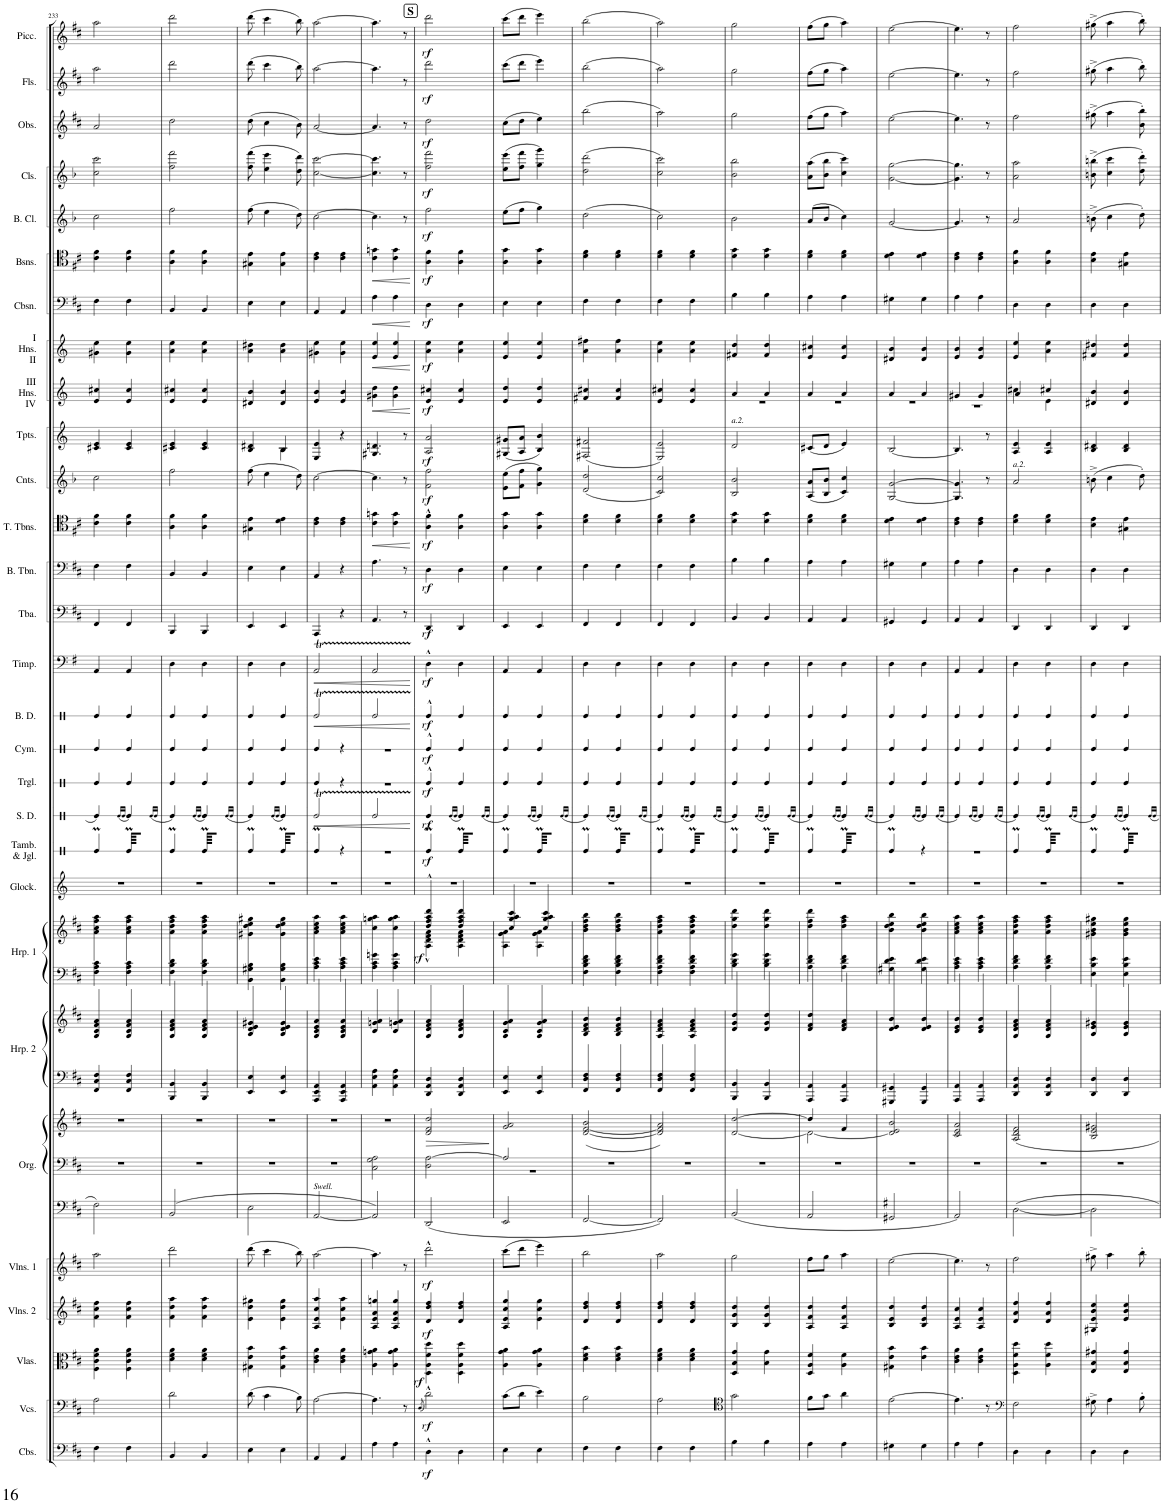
**kern	**dynam	**kern	**dynam	**kern	**dynam	**kern	**dynam	**kern	**dynam	**kern	**kern	**kern	**kern	**kern	**kern	**kern	**dynam	**kern	**kern	**dynam	**kern	**dynam	**kern	**dynam	**kern	**dynam	**kern	**dynam	**kern	**dynam	**kern	**dynam	**kern	**dynam	**kern	**dynam	**kern	**dynam	**kern	**dynam	**kern	**dynam	**kern	**dynam	**kern	**dynam	**kern	**dynam	**kern	**dynam	**kern	**dynam	**kern	**dynam	**kern	**dynam	**kern	**dynam
*part29	*part29	*part28	*part28	*part27	*part27	*part26	*part26	*part25	*part25	*part24	*part24	*part24	*part23	*part23	*part22	*part22	*part22	*part21	*part20	*part20	*part19	*part19	*part18	*part18	*part17	*part17	*part16	*part16	*part15	*part15	*part14	*part14	*part13	*part13	*part12	*part12	*part11	*part11	*part10	*part10	*part9	*part9	*part8	*part8	*part7	*part7	*part6	*part6	*part5	*part5	*part4	*part4	*part3	*part3	*part2	*part2	*part1	*part1
*staff33	*staff33	*staff32	*staff32	*staff31	*staff31	*staff30	*staff30	*staff29	*staff29	*staff28	*staff27	*staff26	*staff25	*staff24	*staff23	*staff22	*staff22/23	*staff21	*staff20	*staff20	*staff19	*staff19	*staff18	*staff18	*staff17	*staff17	*staff16	*staff16	*staff15	*staff15	*staff14	*staff14	*staff13	*staff13	*staff12	*staff12	*staff11	*staff11	*staff10	*staff10	*staff9	*staff9	*staff8	*staff8	*staff7	*staff7	*staff6	*staff6	*staff5	*staff5	*staff4	*staff4	*staff3	*staff3	*staff2	*staff2	*staff1	*staff1
*I"Contrabasses	*	*I"Violoncellos	*	*I"Violas	*	*I"Violins 2	*	*I"Violins 1	*	*I"Organ	*	*	*I"Harp 2	*	*I"Harp 1	*	*	*I"Glockenspiel	*I"Tambourine &amp; Jingles	*	*I"Snare Drum	*	*I"Triangle	*	*I"Cymbal	*	*I"Bass Drum	*	*I"Timpani	*	*I"Tuba	*	*I"Bass Trombone	*	*I"2 Tenor Trombones	*	*I"2 A Cornets	*	*I"2 F Trumpets	*	*I"III F Horns IV	*	*I"I F Horns II	*	*I"Contrabassoon	*	*I"2 Bassoons	*	*I"A Bass Clarinet	*	*I"2 A Clarinets	*	*I"2 Oboes	*	*I"2 Flutes	*	*I"Piccolo (II ad lib.)	*
*I'Cbs.	*	*I'Vcs.	*	*I'Vlas.	*	*I'Vlns. 2	*	*I'Vlns. 1	*	*I'Org.	*	*	*I'Hrp. 2	*	*I'Hrp. 1	*	*	*I'Glock.	*I'Tamb. &amp; Jgl.	*	*I'S. D.	*	*I'Trgl.	*	*I'Cym.	*	*I'B. D.	*	*I'Timp.	*	*I'Tba.	*	*I'B. Tbn.	*	*I'T. Tbns.	*	*I'Cnts.	*	*I'Tpts.	*	*I'III Hns. IV	*	*I'I Hns. II	*	*I'Cbsn.	*	*I'Bsns.	*	*I'B. Cl.	*	*I'Cls.	*	*I'Obs.	*	*I'Fls.	*	*I'Picc.	*
!!LO:PB:g=z
*clefF4	*	*clefF4	*	*clefC3	*	*clefG2	*	*clefG2	*	*clefF4	*clefF4	*clefG2	*clefF4	*clefG2	*clefF4	*clefG2	*	*clefG2	*clefX	*	*clefX	*	*clefX	*	*clefX	*	*clefX	*	*clefF4	*	*clefF4	*	*clefF4	*	*clefC4	*	*clefG2	*	*clefG2	*	*clefG2	*	*clefG2	*	*clefF4	*	*clefC4	*	*clefG2	*	*clefG2	*	*clefG2	*	*clefG2	*	*clefG2	*
*Trd7c12	*	*	*	*	*	*	*	*	*	*	*	*	*	*	*	*	*	*Trd-14c-24	*	*	*	*	*	*	*	*	*	*	*	*	*	*	*	*	*	*	*Trd2c3	*	*Trd-3c-5	*	*Trd4c7	*	*Trd4c7	*	*Trd7c12	*	*	*	*Trd9c15	*	*Trd2c3	*	*	*	*	*	*Trd-7c-12	*
*k[f#c#]	*	*k[f#c#]	*	*k[f#c#]	*	*k[f#c#]	*	*k[f#c#]	*	*k[f#c#]	*k[f#c#]	*k[f#c#]	*k[f#c#]	*k[f#c#]	*k[f#c#]	*k[f#c#]	*	*k[]	*k[]	*	*k[]	*	*k[]	*	*k[]	*	*k[]	*	*k[f#]	*	*k[f#c#]	*	*k[f#c#]	*	*k[f#c#]	*	*k[b-]	*	*k[]	*	*k[]	*	*k[]	*	*k[f#c#]	*	*k[f#c#]	*	*k[b-]	*	*k[b-]	*	*k[f#c#]	*	*k[f#c#]	*	*k[f#c#]	*
*M2/4	*	*M2/4	*	*M2/4	*	*M2/4	*	*M2/4	*	*M2/4	*M2/4	*M2/4	*M2/4	*M2/4	*M2/4	*M2/4	*	*M2/4	*M2/4	*	*M2/4	*	*M2/4	*	*M2/4	*	*M2/4	*	*M2/4	*	*M2/4	*	*M2/4	*	*M2/4	*	*M2/4	*	*M2/4	*	*M2/4	*	*M2/4	*	*M2/4	*	*M2/4	*	*M2/4	*	*M2/4	*	*M2/4	*	*M2/4	*	*M2/4	*
=233	=233	=233	=233	=233	=233	=233	=233	=233	=233	=233	=233	=233	=233	=233	=233	=233	=233	=233	=233	=233	=233	=233	=233	=233	=233	=233	=233	=233	=233	=233	=233	=233	=233	=233	=233	=233	=233	=233	=233	=233	=233	=233	=233	=233	=233	=233	=233	=233	=233	=233	=233	=233	=233	=233	=233	=233	=233	=233
*	*	*	*	*	*	*	*	*	*	*	*	*	*	*	*	*	*	*	*	*	*^	*	*	*	*	*	*	*	*	*	*	*	*	*	*	*	*	*	*	*	*	*	*	*	*	*	*	*	*	*	*	*	*	*	*	*	*	*
4F#\	.	2A\	.	4F#\ 4c#\ 4f#\ 4a\	.	4f#\ 4cc#\ 4ff#\	.	2aa\	.	2FF#\ 2F#\	2r	2r	4FF#/ 4C#/ 4F#/	4FF#/ 4C#/ 4F#/ 4A/ 4c#/ 4f#/ 4a/	4F#\ 4A\ 4c#\	4F#\ 4A\ 4c#\ 4a\ 4cc#\ 4ff#\ 4aa\	.	2r	64Ret/LLLL	.	4Re^/	8..ryy	.	4Re/	.	4Re/	.	4Re/	.	4AA/	.	4FF#/	.	4F#\	.	4c#\ 4f#\	.	2cc\	.	4c#X/ 4e/	.	4e/ 4cc#X/	.	4g#X\ 4ee\	.	4F#\	.	4c#\ 4f#\	.	2cc\	.	2cc\ 2ccc\	.	2a/	.	2aa\	.	2aa\	.
.	.	.	.	.	.	.	.	.	.	.	.	.	.	.	.	.	.	.	64Re!JJJ	.	.	.	.	.	.	.	.	.	.	.	.	.	.	.	.	.	.	.	.	.	.	.	.	.	.	.	.	.	.	.	.	.	.	.	.	.	.	.	.
.	.	.	.	.	.	.	.	.	.	.	.	.	.	.	.	.	.	.	8..Re!J	.	.	.	.	.	.	.	.	.	.	.	.	.	.	.	.	.	.	.	.	.	.	.	.	.	.	.	.	.	.	.	.	.	.	.	.	.	.	.	.
.	.	.	.	.	.	.	.	.	.	.	.	.	.	.	.	.	.	.	.	.	.	(<96.Re!/LL	.	.	.	.	.	.	.	.	.	.	.	.	.	.	.	.	.	.	.	.	.	.	.	.	.	.	.	.	.	.	.	.	.	.	.	.	.
.	.	.	.	.	.	.	.	.	.	.	.	.	.	.	.	.	.	.	.	.	.	96.Re!/JJ	.	.	.	.	.	.	.	.	.	.	.	.	.	.	.	.	.	.	.	.	.	.	.	.	.	.	.	.	.	.	.	.	.	.	.	.	.
4F#\	.	.	.	4F#\ 4c#\ 4f#\ 4a\	.	4f#\ 4cc#\ 4ff#\	.	.	.	.	.	.	4FF#/ 4C#/ 4F#/	4FF#/ 4C#/ 4F#/ 4A/ 4c#/ 4f#/ 4a/	4F#\ 4A\ 4c#\	4F#\ 4A\ 4c#\ 4a\ 4cc#\ 4ff#\ 4aa\	.	.	64Ret/LLLL	.	(4Re^/	8..ryy	.	4Re/	.	4Re/	.	4Re/	.	4AA/	.	4FF#/	.	4F#\	.	4c#\ 4f#\	.	.	.	4c#/ 4e/	.	4e/ 4cc#/	.	4g#\ 4ee\	.	4F#\	.	4c#\ 4f#\	.	.	.	.	.	.	.	.	.	.	.
.	.	.	.	.	.	.	.	.	.	.	.	.	.	.	.	.	.	.	64Re!JJJ	.	.	.	.	.	.	.	.	.	.	.	.	.	.	.	.	.	.	.	.	.	.	.	.	.	.	.	.	.	.	.	.	.	.	.	.	.	.	.	.
.	.	.	.	.	.	.	.	.	.	.	.	.	.	.	.	.	.	.	8..Re!J	.	.	.	.	.	.	.	.	.	.	.	.	.	.	.	.	.	.	.	.	.	.	.	.	.	.	.	.	.	.	.	.	.	.	.	.	.	.	.	.
.	.	.	.	.	.	.	.	.	.	.	.	.	.	.	.	.	.	.	.	.	.	96.Re!/LL	.	.	.	.	.	.	.	.	.	.	.	.	.	.	.	.	.	.	.	.	.	.	.	.	.	.	.	.	.	.	.	.	.	.	.	.	.
.	.	.	.	.	.	.	.	.	.	.	.	.	.	.	.	.	.	.	.	.	.	96.Re!/JJ	.	.	.	.	.	.	.	.	.	.	.	.	.	.	.	.	.	.	.	.	.	.	.	.	.	.	.	.	.	.	.	.	.	.	.	.	.
=234	=234	=234	=234	=234	=234	=234	=234	=234	=234	=234	=234	=234	=234	=234	=234	=234	=234	=234	=234	=234	=234	=234	=234	=234	=234	=234	=234	=234	=234	=234	=234	=234	=234	=234	=234	=234	=234	=234	=234	=234	=234	=234	=234	=234	=234	=234	=234	=234	=234	=234	=234	=234	=234	=234	=234	=234	=234	=234	=234
4BB/	.	2d\	.	4d\ 4f#\ 4a\	.	4f#\ 4dd\ 4aa\	.	2ddd\	.	2BBB/ 2BB/	2r	2r	4BBB/ 4BB/	4BBB/ 4BB/ 4A/ 4d/ 4f#/ 4a/	4F#\ 4B\ 4d\	4F#\ 4B\ 4d\ 4a\ 4dd\ 4ff#\ 4aa\	.	2r	64Ret/LLLL	.	4Re^/)	8..ryy	.	4Re/	.	4Re/	.	4Re/	.	4D\	.	4BBB/	.	4BB/	.	4A\ 4f#\	.	2ff\	.	4c#X/ 4e/	.	4e/ 4cc#X/	.	4a\ 4ee\	.	4BB/	.	4A\ 4f#\	.	2ff\	.	2ff\ 2fff\	.	2dd\	.	2ddd\	.	2ddd\	.
.	.	.	.	.	.	.	.	.	.	.	.	.	.	.	.	.	.	.	64Re!JJJ	.	.	.	.	.	.	.	.	.	.	.	.	.	.	.	.	.	.	.	.	.	.	.	.	.	.	.	.	.	.	.	.	.	.	.	.	.	.	.	.
.	.	.	.	.	.	.	.	.	.	.	.	.	.	.	.	.	.	.	8..Re!J	.	.	.	.	.	.	.	.	.	.	.	.	.	.	.	.	.	.	.	.	.	.	.	.	.	.	.	.	.	.	.	.	.	.	.	.	.	.	.	.
.	.	.	.	.	.	.	.	.	.	.	.	.	.	.	.	.	.	.	.	.	.	(<96.Re!/LL	.	.	.	.	.	.	.	.	.	.	.	.	.	.	.	.	.	.	.	.	.	.	.	.	.	.	.	.	.	.	.	.	.	.	.	.	.
.	.	.	.	.	.	.	.	.	.	.	.	.	.	.	.	.	.	.	.	.	.	96.Re!/JJ	.	.	.	.	.	.	.	.	.	.	.	.	.	.	.	.	.	.	.	.	.	.	.	.	.	.	.	.	.	.	.	.	.	.	.	.	.
4BB/	.	.	.	4d\ 4f#\ 4a\	.	4f#\ 4dd\ 4aa\	.	.	.	.	.	.	4BBB/ 4BB/	4BBB/ 4BB/ 4A/ 4d/ 4f#/ 4a/	4F#\ 4B\ 4d\	4F#\ 4B\ 4d\ 4a\ 4dd\ 4ff#\ 4aa\	.	.	64Ret/LLLL	.	(4Re^/	8..ryy	.	4Re/	.	4Re/	.	4Re/	.	4D\	.	4BBB/	.	4BB/	.	4A\ 4f#\	.	.	.	4c#/ 4e/	.	4e/ 4cc#/	.	4a\ 4ee\	.	4BB/	.	4A\ 4f#\	.	.	.	.	.	.	.	.	.	.	.
.	.	.	.	.	.	.	.	.	.	.	.	.	.	.	.	.	.	.	64Re!JJJ	.	.	.	.	.	.	.	.	.	.	.	.	.	.	.	.	.	.	.	.	.	.	.	.	.	.	.	.	.	.	.	.	.	.	.	.	.	.	.	.
.	.	.	.	.	.	.	.	.	.	.	.	.	.	.	.	.	.	.	8..Re!J	.	.	.	.	.	.	.	.	.	.	.	.	.	.	.	.	.	.	.	.	.	.	.	.	.	.	.	.	.	.	.	.	.	.	.	.	.	.	.	.
.	.	.	.	.	.	.	.	.	.	.	.	.	.	.	.	.	.	.	.	.	.	96.Re!/LL	.	.	.	.	.	.	.	.	.	.	.	.	.	.	.	.	.	.	.	.	.	.	.	.	.	.	.	.	.	.	.	.	.	.	.	.	.
.	.	.	.	.	.	.	.	.	.	.	.	.	.	.	.	.	.	.	.	.	.	96.Re!/JJ	.	.	.	.	.	.	.	.	.	.	.	.	.	.	.	.	.	.	.	.	.	.	.	.	.	.	.	.	.	.	.	.	.	.	.	.	.
=235	=235	=235	=235	=235	=235	=235	=235	=235	=235	=235	=235	=235	=235	=235	=235	=235	=235	=235	=235	=235	=235	=235	=235	=235	=235	=235	=235	=235	=235	=235	=235	=235	=235	=235	=235	=235	=235	=235	=235	=235	=235	=235	=235	=235	=235	=235	=235	=235	=235	=235	=235	=235	=235	=235	=235	=235	=235	=235	=235
*	*	*	*	*	*	*	*	*	*	*	*	*	*	*	*	*	*	*	*	*	*	*	*	*	*	*	*	*	*	*	*	*	*	*	*	*	*	*	*	*^	*	*	*	*	*	*	*	*	*	*	*	*	*	*	*	*	*	*	*
4E\	.	(8d\	.	4G#X\ 4e\ 4b\	.	4e\ 4dd\ 4gg#X\	.	(8ddd\	.	2EE\ 2E\	2r	2r	4EE/ 4E/	4EE/ 4E/ 4B/ 4d/ 4e/ 4g#X/	4BB\ 4G#X\ 4B\	4BB\ 4G#X\ 4B\ 4g#X\ 4dd\ 4ee\ 4gg#X\	.	2r	64Ret/LLLL	.	4Re^/)	8..ryy	.	4Re/	.	4Re/	.	4Re/	.	4D\	.	4EE/	.	4E\	.	4G#X\ 4e\	.	(8ff\	.	4B/ 4d#X/	4ryy	.	4d#X/ 4b/	.	4a\ 4dd#X\	.	4E\	.	4G#X\ 4e\	.	(8ff\	.	(8ff\ 8fff\	.	(8dd\	.	(8ddd\	.	(8ddd\	.
.	.	.	.	.	.	.	.	.	.	.	.	.	.	.	.	.	.	.	64Re!JJJ	.	.	.	.	.	.	.	.	.	.	.	.	.	.	.	.	.	.	.	.	.	.	.	.	.	.	.	.	.	.	.	.	.	.	.	.	.	.	.	.	.
.	.	.	.	.	.	.	.	.	.	.	.	.	.	.	.	.	.	.	8..Re!J	.	.	.	.	.	.	.	.	.	.	.	.	.	.	.	.	.	.	.	.	.	.	.	.	.	.	.	.	.	.	.	.	.	.	.	.	.	.	.	.	.
.	.	4c#\	.	.	.	.	.	4ccc#\	.	.	.	.	.	.	.	.	.	.	.	.	.	.	.	.	.	.	.	.	.	.	.	.	.	.	.	.	.	4ee\	.	.	.	.	.	.	.	.	.	.	.	.	4ee\	.	4ee\ 4eee\	.	4cc#\	.	4ccc#\	.	4ccc#\	.
.	.	.	.	.	.	.	.	.	.	.	.	.	.	.	.	.	.	.	.	.	.	(<96.Re!/LL	.	.	.	.	.	.	.	.	.	.	.	.	.	.	.	.	.	.	.	.	.	.	.	.	.	.	.	.	.	.	.	.	.	.	.	.	.	.
.	.	.	.	.	.	.	.	.	.	.	.	.	.	.	.	.	.	.	.	.	.	96.Re!/JJ	.	.	.	.	.	.	.	.	.	.	.	.	.	.	.	.	.	.	.	.	.	.	.	.	.	.	.	.	.	.	.	.	.	.	.	.	.	.
4E\	.	.	.	4G#\ 4e\ 4b\	.	4e\ 4dd\ 4gg#\	.	.	.	.	.	.	4EE/ 4E/	4EE/ 4E/ 4B/ 4d/ 4e/ 4g#/	4BB\ 4G#\ 4B\	4BB\ 4G#\ 4B\ 4g#\ 4dd\ 4ee\ 4gg#\	.	.	64Ret/LLLL	.	(4Re^/	4ryy	.	4Re/	.	4Re/	.	4Re/	.	4D\	.	4EE/	.	4E\	.	4d\ 4e\	.	.	.	4B/	4B\	.	4d#/ 4b/	.	4a\ 4dd#\	.	4E\	.	4G#\ 4e\	.	.	.	.	.	.	.	.	.	.	.
.	.	.	.	.	.	.	.	.	.	.	.	.	.	.	.	.	.	.	64Re!JJJ	.	.	.	.	.	.	.	.	.	.	.	.	.	.	.	.	.	.	.	.	.	.	.	.	.	.	.	.	.	.	.	.	.	.	.	.	.	.	.	.	.
.	.	.	.	.	.	.	.	.	.	.	.	.	.	.	.	.	.	.	8..Re!J	.	.	.	.	.	.	.	.	.	.	.	.	.	.	.	.	.	.	.	.	.	.	.	.	.	.	.	.	.	.	.	.	.	.	.	.	.	.	.	.	.
.	.	8B\)	.	.	.	.	.	8bb\)	.	.	.	.	.	.	.	.	.	.	.	.	.	.	.	.	.	.	.	.	.	.	.	.	.	.	.	.	.	8dd\)	.	.	.	.	.	.	.	.	.	.	.	.	8dd\)	.	8dd\ 8ddd\)	.	8b\)	.	8bb\)	.	8bb\)	.
*	*	*	*	*	*	*	*	*	*	*	*	*	*	*	*	*	*	*	*	*	*v	*v	*	*	*	*	*	*	*	*	*	*	*	*	*	*	*	*	*	*v	*v	*	*	*	*	*	*	*	*	*	*	*	*	*	*	*	*	*	*	*
=236	=236	=236	=236	=236	=236	=236	=236	=236	=236	=236	=236	=236	=236	=236	=236	=236	=236	=236	=236	=236	=236	=236	=236	=236	=236	=236	=236	=236	=236	=236	=236	=236	=236	=236	=236	=236	=236	=236	=236	=236	=236	=236	=236	=236	=236	=236	=236	=236	=236	=236	=236	=236	=236	=236	=236	=236	=236	=236
!	!	!	!	!	!	!	!	!	!	!LO:TX:a:i:t=Swell.	!	!	!	!	!	!	!	!	!	!	!	!	!	!	!	!	!	!	!	!	!	!	!	!	!	!	!	!	!	!	!	!	!	!	!	!	!	!	!	!	!	!	!	!	!	!	!	!
!	!	!	!	!	!	!	!	!	!	!	!	!	!	!	!	!	!	!	!	!	!LO:N:head=open	!	!	!	!	!	!LO:N:head=open	!LO:HP:b	!LO:N:head=open	!LO:HP:b	!	!	!	!	!	!	!	!	!	!	!	!	!	!	!	!	!	!	!	!	!	!	!	!	!	!	!	!
*	*	*	*	*	*	*	*	*	*	*	*	*	*	*	*	*	*	*	*	*	*tremolo	*	*	*	*	*	*	*	*	*	*	*	*	*	*	*	*	*	*	*	*	*	*	*	*	*	*	*	*	*	*	*	*	*	*	*	*	*
*	*	*	*	*	*	*	*	*	*	*	*	*	*	*	*	*	*	*	*	*	*	*	*	*	*	*	*tremolo	*	*	*	*	*	*	*	*	*	*	*	*	*	*	*	*	*	*	*	*	*	*	*	*	*	*	*	*	*	*	*
*	*	*	*	*	*	*	*	*	*	*	*	*	*	*	*	*	*	*	*	*	*	*	*	*	*	*	*	*	*tremolo	*	*	*	*	*	*	*	*	*	*	*	*	*	*	*	*	*	*	*	*	*	*	*	*	*	*	*	*	*
4AA/	.	[2A\	.	4c#\ 4e\ 4a\	.	4A/ 4e/ 4cc#/ 4aa/	.	[2aa\	.	[2AAA/ [2AA/	2r	2r	4AAA/ 4EE/ 4AA/	4AAA/ 4EE/ 4AA/ 4A/ 4c#/ 4e/ 4a/	4A\ 4c#\ 4e\	4A\ 4c#\ 4e\ 4a\ 4cc#\ 4ee\ 4aa\	.	2r	64Ret/LLLL	.	64Ret/LLLL	.	4Re/	.	4Re/	.	64Ret/LLLL	<	64AAT/LLLL	<	4AAA/	.	4AA/	.	4c#\ 4e\	.	[2cc\	.	4E/ 4e/	.	4e/ 4b/	.	4g#X\ 4ee\	.	4AA/	.	4c#\ 4e\	.	[2cc\	.	[2cc\ [2ccc\	.	[2a/	.	[2aa\	.	[2aa\	.
.	.	.	.	.	.	.	.	.	.	.	.	.	.	.	.	.	.	.	64Re!JJJ	.	64Ret/	.	.	.	.	.	64Ret/	.	64AAT/	.	.	.	.	.	.	.	.	.	.	.	.	.	.	.	.	.	.	.	.	.	.	.	.	.	.	.	.	.
.	.	.	.	.	.	.	.	.	.	.	.	.	.	.	.	.	.	.	8..Re!J	.	64Ret/	.	.	.	.	.	64Ret/	.	64AAT/	.	.	.	.	.	.	.	.	.	.	.	.	.	.	.	.	.	.	.	.	.	.	.	.	.	.	.	.	.
.	.	.	.	.	.	.	.	.	.	.	.	.	.	.	.	.	.	.	.	.	64Ret/	.	.	.	.	.	64Ret/	.	64AAT/	.	.	.	.	.	.	.	.	.	.	.	.	.	.	.	.	.	.	.	.	.	.	.	.	.	.	.	.	.
.	.	.	.	.	.	.	.	.	.	.	.	.	.	.	.	.	.	.	.	.	64Ret/	.	.	.	.	.	64Ret/	.	64AAT/	.	.	.	.	.	.	.	.	.	.	.	.	.	.	.	.	.	.	.	.	.	.	.	.	.	.	.	.	.
.	.	.	.	.	.	.	.	.	.	.	.	.	.	.	.	.	.	.	.	.	64Ret/	.	.	.	.	.	64Ret/	.	64AAT/	.	.	.	.	.	.	.	.	.	.	.	.	.	.	.	.	.	.	.	.	.	.	.	.	.	.	.	.	.
.	.	.	.	.	.	.	.	.	.	.	.	.	.	.	.	.	.	.	.	.	64Ret/	.	.	.	.	.	64Ret/	.	64AAT/	.	.	.	.	.	.	.	.	.	.	.	.	.	.	.	.	.	.	.	.	.	.	.	.	.	.	.	.	.
.	.	.	.	.	.	.	.	.	.	.	.	.	.	.	.	.	.	.	.	.	64Ret/	.	.	.	.	.	64Ret/	.	64AAT/	.	.	.	.	.	.	.	.	.	.	.	.	.	.	.	.	.	.	.	.	.	.	.	.	.	.	.	.	.
.	.	.	.	.	.	.	.	.	.	.	.	.	.	.	.	.	.	.	.	.	64Re!	.	.	.	.	.	64Re!	.	64AA!	.	.	.	.	.	.	.	.	.	.	.	.	.	.	.	.	.	.	.	.	.	.	.	.	.	.	.	.	.
.	.	.	.	.	.	.	.	.	.	.	.	.	.	.	.	.	.	.	.	.	64Re!	.	.	.	.	.	64Re!	.	64AA!	.	.	.	.	.	.	.	.	.	.	.	.	.	.	.	.	.	.	.	.	.	.	.	.	.	.	.	.	.
.	.	.	.	.	.	.	.	.	.	.	.	.	.	.	.	.	.	.	.	.	64Re!	.	.	.	.	.	64Re!	.	64AA!	.	.	.	.	.	.	.	.	.	.	.	.	.	.	.	.	.	.	.	.	.	.	.	.	.	.	.	.	.
.	.	.	.	.	.	.	.	.	.	.	.	.	.	.	.	.	.	.	.	.	64Re!	.	.	.	.	.	64Re!	.	64AA!	.	.	.	.	.	.	.	.	.	.	.	.	.	.	.	.	.	.	.	.	.	.	.	.	.	.	.	.	.
.	.	.	.	.	.	.	.	.	.	.	.	.	.	.	.	.	.	.	.	.	64Re!	.	.	.	.	.	64Re!	.	64AA!	.	.	.	.	.	.	.	.	.	.	.	.	.	.	.	.	.	.	.	.	.	.	.	.	.	.	.	.	.
.	.	.	.	.	.	.	.	.	.	.	.	.	.	.	.	.	.	.	.	.	64Re!	.	.	.	.	.	64Re!	.	64AA!	.	.	.	.	.	.	.	.	.	.	.	.	.	.	.	.	.	.	.	.	.	.	.	.	.	.	.	.	.
.	.	.	.	.	.	.	.	.	.	.	.	.	.	.	.	.	.	.	.	.	64Re!	.	.	.	.	.	64Re!	.	64AA!	.	.	.	.	.	.	.	.	.	.	.	.	.	.	.	.	.	.	.	.	.	.	.	.	.	.	.	.	.
.	.	.	.	.	.	.	.	.	.	.	.	.	.	.	.	.	.	.	.	.	64Re!	.	.	.	.	.	64Re!	.	64AA!	.	.	.	.	.	.	.	.	.	.	.	.	.	.	.	.	.	.	.	.	.	.	.	.	.	.	.	.	.
4AA/	.	.	.	4c#\ 4e\ 4a\	.	4e\ 4cc#\ 4aa\	.	.	.	.	.	.	4AAA/ 4EE/ 4AA/	4AAA/ 4EE/ 4AA/ 4A/ 4c#/ 4e/ 4a/	4A\ 4c#\ 4e\	4A\ 4c#\ 4e\ 4a\ 4cc#\ 4ee\ 4aa\	.	.	4r	.	64Re!	.	4r	.	4r	.	64Re!	.	64AA!	.	4r	.	4r	.	4c#\ 4e\	.	.	.	4r	.	4e/ 4b/	.	4g#\ 4ee\	.	4AA/	.	4c#\ 4e\	.	.	.	.	.	.	.	.	.	.	.
.	.	.	.	.	.	.	.	.	.	.	.	.	.	.	.	.	.	.	.	.	64Re!	.	.	.	.	.	64Re!	.	64AA!	.	.	.	.	.	.	.	.	.	.	.	.	.	.	.	.	.	.	.	.	.	.	.	.	.	.	.	.	.
.	.	.	.	.	.	.	.	.	.	.	.	.	.	.	.	.	.	.	.	.	64Re!	.	.	.	.	.	64Re!	.	64AA!	.	.	.	.	.	.	.	.	.	.	.	.	.	.	.	.	.	.	.	.	.	.	.	.	.	.	.	.	.
.	.	.	.	.	.	.	.	.	.	.	.	.	.	.	.	.	.	.	.	.	64Re!	.	.	.	.	.	64Re!	.	64AA!	.	.	.	.	.	.	.	.	.	.	.	.	.	.	.	.	.	.	.	.	.	.	.	.	.	.	.	.	.
.	.	.	.	.	.	.	.	.	.	.	.	.	.	.	.	.	.	.	.	.	64Re!	.	.	.	.	.	64Re!	.	64AA!	.	.	.	.	.	.	.	.	.	.	.	.	.	.	.	.	.	.	.	.	.	.	.	.	.	.	.	.	.
.	.	.	.	.	.	.	.	.	.	.	.	.	.	.	.	.	.	.	.	.	64Re!	.	.	.	.	.	64Re!	.	64AA!	.	.	.	.	.	.	.	.	.	.	.	.	.	.	.	.	.	.	.	.	.	.	.	.	.	.	.	.	.
.	.	.	.	.	.	.	.	.	.	.	.	.	.	.	.	.	.	.	.	.	64Re!	.	.	.	.	.	64Re!	.	64AA!	.	.	.	.	.	.	.	.	.	.	.	.	.	.	.	.	.	.	.	.	.	.	.	.	.	.	.	.	.
.	.	.	.	.	.	.	.	.	.	.	.	.	.	.	.	.	.	.	.	.	64Re!	.	.	.	.	.	64Re!	.	64AA!	.	.	.	.	.	.	.	.	.	.	.	.	.	.	.	.	.	.	.	.	.	.	.	.	.	.	.	.	.
.	.	.	.	.	.	.	.	.	.	.	.	.	.	.	.	.	.	.	.	.	64Re!	.	.	.	.	.	64Re!	.	64AA!	.	.	.	.	.	.	.	.	.	.	.	.	.	.	.	.	.	.	.	.	.	.	.	.	.	.	.	.	.
.	.	.	.	.	.	.	.	.	.	.	.	.	.	.	.	.	.	.	.	.	64Re!	.	.	.	.	.	64Re!	.	64AA!	.	.	.	.	.	.	.	.	.	.	.	.	.	.	.	.	.	.	.	.	.	.	.	.	.	.	.	.	.
.	.	.	.	.	.	.	.	.	.	.	.	.	.	.	.	.	.	.	.	.	64Re!	.	.	.	.	.	64Re!	.	64AA!	.	.	.	.	.	.	.	.	.	.	.	.	.	.	.	.	.	.	.	.	.	.	.	.	.	.	.	.	.
.	.	.	.	.	.	.	.	.	.	.	.	.	.	.	.	.	.	.	.	.	64Re!	.	.	.	.	.	64Re!	.	64AA!	.	.	.	.	.	.	.	.	.	.	.	.	.	.	.	.	.	.	.	.	.	.	.	.	.	.	.	.	.
.	.	.	.	.	.	.	.	.	.	.	.	.	.	.	.	.	.	.	.	.	64Re!	.	.	.	.	.	64Re!	.	64AA!	.	.	.	.	.	.	.	.	.	.	.	.	.	.	.	.	.	.	.	.	.	.	.	.	.	.	.	.	.
.	.	.	.	.	.	.	.	.	.	.	.	.	.	.	.	.	.	.	.	.	64Re!	.	.	.	.	.	64Re!	.	64AA!	.	.	.	.	.	.	.	.	.	.	.	.	.	.	.	.	.	.	.	.	.	.	.	.	.	.	.	.	.
.	.	.	.	.	.	.	.	.	.	.	.	.	.	.	.	.	.	.	.	.	64Re!	.	.	.	.	.	64Re!	.	64AA!	.	.	.	.	.	.	.	.	.	.	.	.	.	.	.	.	.	.	.	.	.	.	.	.	.	.	.	.	.
.	.	.	.	.	.	.	.	.	.	.	.	.	.	.	.	.	.	.	.	.	64Re!JJJJ	.	.	.	.	.	64Re!JJJJ	.	64AA!JJJJ	.	.	.	.	.	.	.	.	.	.	.	.	.	.	.	.	.	.	.	.	.	.	.	.	.	.	.	.	.
=237	=237	=237	=237	=237	=237	=237	=237	=237	=237	=237	=237	=237	=237	=237	=237	=237	=237	=237	=237	=237	=237	=237	=237	=237	=237	=237	=237	=237	=237	=237	=237	=237	=237	=237	=237	=237	=237	=237	=237	=237	=237	=237	=237	=237	=237	=237	=237	=237	=237	=237	=237	=237	=237	=237	=237	=237	=237	=237
!	!	!	!	!	!	!	!	!	!	!	!	!	!	!	!	!	!	!	!	!	!LO:N:head=open	!	!	!	!	!	!LO:N:head=open	!	!LO:N:head=open	!	!	!	!	!	!	!LO:HP:b	!	!	!	!	!	!LO:HP:b	!	!LO:HP:b	!	!LO:HP:b	!	!LO:HP:b	!	!	!	!	!	!	!	!	!	!
4A\	.	4.A\]	.	4A\ 4gn\ 4a\	.	4A/ 4e/ 4a/ 4ggn/	.	4.aa\]	.	2AAA/] 2AA/]	2C#\ 2G\ 2A\	2r	4AA\ 4E\ 4A\	4AA/ 4E/ 4A/ 4c#/ 4gn/ 4a/	4A\ 4c#\ 4gn\	4A\ 4c#\ 4g\ 4cc#\ 4ggn\ 4aa\	.	2r	2r	.	64Re/LLLL	.	2r	.	2r	.	64Re/LLLL	.	64AA/LLLL	.	4.AA/	.	4.A\	.	4c#\ 4gn\	<	4.cc\]	.	4.G#X/ 4.dn/	.	4g#X\ 4dd\	<	4e/ 4ee/	<	4A\	<	4c#\ 4gn\	<	4.cc\]	.	4.cc\] 4.ccc\]	.	4.a/]	.	4.aa\]	.	4.aa\]	.
.	.	.	.	.	.	.	.	.	.	.	.	.	.	.	.	.	.	.	.	.	64Re/	.	.	.	.	.	64Re/	.	64AA/	.	.	.	.	.	.	.	.	.	.	.	.	.	.	.	.	.	.	.	.	.	.	.	.	.	.	.	.	.
.	.	.	.	.	.	.	.	.	.	.	.	.	.	.	.	.	.	.	.	.	64Re/	.	.	.	.	.	64Re/	.	64AA/	.	.	.	.	.	.	.	.	.	.	.	.	.	.	.	.	.	.	.	.	.	.	.	.	.	.	.	.	.
.	.	.	.	.	.	.	.	.	.	.	.	.	.	.	.	.	.	.	.	.	64Re/	.	.	.	.	.	64Re/	.	64AA/	.	.	.	.	.	.	.	.	.	.	.	.	.	.	.	.	.	.	.	.	.	.	.	.	.	.	.	.	.
.	.	.	.	.	.	.	.	.	.	.	.	.	.	.	.	.	.	.	.	.	64Re/	.	.	.	.	.	64Re/	.	64AA/	.	.	.	.	.	.	.	.	.	.	.	.	.	.	.	.	.	.	.	.	.	.	.	.	.	.	.	.	.
.	.	.	.	.	.	.	.	.	.	.	.	.	.	.	.	.	.	.	.	.	64Re/	.	.	.	.	.	64Re/	.	64AA/	.	.	.	.	.	.	.	.	.	.	.	.	.	.	.	.	.	.	.	.	.	.	.	.	.	.	.	.	.
.	.	.	.	.	.	.	.	.	.	.	.	.	.	.	.	.	.	.	.	.	64Re/	.	.	.	.	.	64Re/	.	64AA/	.	.	.	.	.	.	.	.	.	.	.	.	.	.	.	.	.	.	.	.	.	.	.	.	.	.	.	.	.
.	.	.	.	.	.	.	.	.	.	.	.	.	.	.	.	.	.	.	.	.	64Re/	.	.	.	.	.	64Re/	.	64AA/	.	.	.	.	.	.	.	.	.	.	.	.	.	.	.	.	.	.	.	.	.	.	.	.	.	.	.	.	.
.	.	.	.	.	.	.	.	.	.	.	.	.	.	.	.	.	.	.	.	.	64Re!	.	.	.	.	.	64Re!	.	64AA!	.	.	.	.	.	.	.	.	.	.	.	.	.	.	.	.	.	.	.	.	.	.	.	.	.	.	.	.	.
.	.	.	.	.	.	.	.	.	.	.	.	.	.	.	.	.	.	.	.	.	64Re!	.	.	.	.	.	64Re!	.	64AA!	.	.	.	.	.	.	.	.	.	.	.	.	.	.	.	.	.	.	.	.	.	.	.	.	.	.	.	.	.
.	.	.	.	.	.	.	.	.	.	.	.	.	.	.	.	.	.	.	.	.	64Re!	.	.	.	.	.	64Re!	.	64AA!	.	.	.	.	.	.	.	.	.	.	.	.	.	.	.	.	.	.	.	.	.	.	.	.	.	.	.	.	.
.	.	.	.	.	.	.	.	.	.	.	.	.	.	.	.	.	.	.	.	.	64Re!	.	.	.	.	.	64Re!	.	64AA!	.	.	.	.	.	.	.	.	.	.	.	.	.	.	.	.	.	.	.	.	.	.	.	.	.	.	.	.	.
.	.	.	.	.	.	.	.	.	.	.	.	.	.	.	.	.	.	.	.	.	64Re!	.	.	.	.	.	64Re!	.	64AA!	.	.	.	.	.	.	.	.	.	.	.	.	.	.	.	.	.	.	.	.	.	.	.	.	.	.	.	.	.
.	.	.	.	.	.	.	.	.	.	.	.	.	.	.	.	.	.	.	.	.	64Re!	.	.	.	.	.	64Re!	.	64AA!	.	.	.	.	.	.	.	.	.	.	.	.	.	.	.	.	.	.	.	.	.	.	.	.	.	.	.	.	.
.	.	.	.	.	.	.	.	.	.	.	.	.	.	.	.	.	.	.	.	.	64Re!	.	.	.	.	.	64Re!	.	64AA!	.	.	.	.	.	.	.	.	.	.	.	.	.	.	.	.	.	.	.	.	.	.	.	.	.	.	.	.	.
.	.	.	.	.	.	.	.	.	.	.	.	.	.	.	.	.	.	.	.	.	64Re!	.	.	.	.	.	64Re!	.	64AA!	.	.	.	.	.	.	.	.	.	.	.	.	.	.	.	.	.	.	.	.	.	.	.	.	.	.	.	.	.
4A\	.	.	.	4A\ 4g\ 4a\	.	4A/ 4e/ 4a/ 4gg/	.	.	.	.	.	.	4AA\ 4E\ 4A\	4AA/ 4E/ 4A/ 4c#/ 4gn/ 4a/	4A\ 4c#\ 4g\	4A\ 4c#\ 4g\ 4cc#\ 4gg\ 4aa\	.	.	.	.	64Re!	.	.	.	.	.	64Re!	.	64AA!	.	.	.	.	.	4c#\ 4g\	.	.	.	.	.	4g#\ 4dd\	.	4e/ 4ee/	.	4A\	.	4c#\ 4g\	.	.	.	.	.	.	.	.	.	.	.
.	.	.	.	.	.	.	.	.	.	.	.	.	.	.	.	.	.	.	.	.	64Re!	.	.	.	.	.	64Re!	.	64AA!	.	.	.	.	.	.	.	.	.	.	.	.	.	.	.	.	.	.	.	.	.	.	.	.	.	.	.	.	.
.	.	.	.	.	.	.	.	.	.	.	.	.	.	.	.	.	.	.	.	.	64Re!	.	.	.	.	.	64Re!	.	64AA!	.	.	.	.	.	.	.	.	.	.	.	.	.	.	.	.	.	.	.	.	.	.	.	.	.	.	.	.	.
.	.	.	.	.	.	.	.	.	.	.	.	.	.	.	.	.	.	.	.	.	64Re!	.	.	.	.	.	64Re!	.	64AA!	.	.	.	.	.	.	.	.	.	.	.	.	.	.	.	.	.	.	.	.	.	.	.	.	.	.	.	.	.
.	.	.	.	.	.	.	.	.	.	.	.	.	.	.	.	.	.	.	.	.	64Re!	.	.	.	.	.	64Re!	.	64AA!	.	.	.	.	.	.	.	.	.	.	.	.	.	.	.	.	.	.	.	.	.	.	.	.	.	.	.	.	.
.	.	.	.	.	.	.	.	.	.	.	.	.	.	.	.	.	.	.	.	.	64Re!	.	.	.	.	.	64Re!	.	64AA!	.	.	.	.	.	.	.	.	.	.	.	.	.	.	.	.	.	.	.	.	.	.	.	.	.	.	.	.	.
.	.	.	.	.	.	.	.	.	.	.	.	.	.	.	.	.	.	.	.	.	64Re!	.	.	.	.	.	64Re!	.	64AA!	.	.	.	.	.	.	.	.	.	.	.	.	.	.	.	.	.	.	.	.	.	.	.	.	.	.	.	.	.
.	.	.	.	.	.	.	.	.	.	.	.	.	.	.	.	.	.	.	.	.	64Re!	.	.	.	.	.	64Re!	.	64AA!	.	.	.	.	.	.	.	.	.	.	.	.	.	.	.	.	.	.	.	.	.	.	.	.	.	.	.	.	.
.	.	8r	.	.	.	.	.	8r	.	.	.	.	.	.	.	.	.	.	.	.	64ReTTT!	.	.	.	.	.	64ReTTT!	.	64AATTT!	.	8r	.	8r	.	.	.	8r	.	8r	.	.	.	.	.	.	.	.	.	8r	.	8r	.	8r	.	8r	.	8r	.
.	.	.	.	.	.	.	.	.	.	.	.	.	.	.	.	.	.	.	.	.	64ReTTT!	.	.	.	.	.	64ReTTT!	.	64AATTT!	.	.	.	.	.	.	.	.	.	.	.	.	.	.	.	.	.	.	.	.	.	.	.	.	.	.	.	.	.
.	.	.	.	.	.	.	.	.	.	.	.	.	.	.	.	.	.	.	.	.	64ReTTT!	.	.	.	.	.	64ReTTT!	.	64AATTT!	.	.	.	.	.	.	.	.	.	.	.	.	.	.	.	.	.	.	.	.	.	.	.	.	.	.	.	.	.
.	.	.	.	.	.	.	.	.	.	.	.	.	.	.	.	.	.	.	.	.	64ReTTT!	.	.	.	.	.	64ReTTT!	.	64AATTT!	.	.	.	.	.	.	.	.	.	.	.	.	.	.	.	.	.	.	.	.	.	.	.	.	.	.	.	.	.
.	.	.	.	.	.	.	.	.	.	.	.	.	.	.	.	.	.	.	.	.	64ReTTT!	.	.	.	.	.	64ReTTT!	.	64AATTT!	.	.	.	.	.	.	.	.	.	.	.	.	.	.	.	.	.	.	.	.	.	.	.	.	.	.	.	.	.
.	.	.	.	.	.	.	.	.	.	.	.	.	.	.	.	.	.	.	.	.	64ReTTT!	.	.	.	.	.	64ReTTT!	.	64AATTT!	.	.	.	.	.	.	.	.	.	.	.	.	.	.	.	.	.	.	.	.	.	.	.	.	.	.	.	.	.
.	.	.	.	.	.	.	.	.	.	.	.	.	.	.	.	.	.	.	.	.	64ReTTT!	.	.	.	.	.	64ReTTT!	.	64AATTT!	.	.	.	.	.	.	.	.	.	.	.	.	.	.	.	.	.	.	.	.	.	.	.	.	.	.	.	.	.
.	.	.	.	.	.	.	.	.	.	.	.	.	.	.	.	.	.	.	.	.	64ReTTT!JJJJ	.	.	.	.	.	64ReTTT!JJJJ	.	64AATTT!JJJJ	.	.	.	.	.	.	.	.	.	.	.	.	.	.	.	.	.	.	.	.	.	.	.	.	.	.	.	.	.
*	*	*	*	*	*	*	*	*	*	*	*	*	*	*	*	*	*	*	*	*	*	*	*	*	*	*	*	*	*Xtremolo	*	*	*	*	*	*	*	*	*	*	*	*	*	*	*	*	*	*	*	*	*	*	*	*	*	*	*	*	*
*	*	*	*	*	*	*	*	*	*	*	*	*	*	*	*	*	*	*	*	*	*	*	*	*	*	*	*Xtremolo	*	*	*	*	*	*	*	*	*	*	*	*	*	*	*	*	*	*	*	*	*	*	*	*	*	*	*	*	*	*	*
*	*	*	*	*	*	*	*	*	*	*	*	*	*	*	*	*	*	*	*	*	*Xtremolo	*	*	*	*	*	*	*	*	*	*	*	*	*	*	*	*	*	*	*	*	*	*	*	*	*	*	*	*	*	*	*	*	*	*	*	*	*
.	.	.	.	.	.	.	.	.	.	.	.	.	.	.	.	.	.	.	.	.	.	.	.	.	.	.	.	[	.	[	.	.	.	.	.	[	.	.	.	.	.	[	.	[	.	[	.	[	.	.	.	.	.	.	.	.	.	.
!!LO:REH:place=s1:a:B:cj:fs=14:t=S
=238	=238	=238	=238	=238	=238	=238	=238	=238	=238	=238	=238	=238	=238	=238	=238	=238	=238	=238	=238	=238	=238	=238	=238	=238	=238	=238	=238	=238	=238	=238	=238	=238	=238	=238	=238	=238	=238	=238	=238	=238	=238	=238	=238	=238	=238	=238	=238	=238	=238	=238	=238	=238	=238	=238	=238	=238	=238	=238
.	.	(8qD/	.	.	.	.	.	.	.	.	.	.	.	.	.	.	.	.	.	.	.	.	.	.	.	.	.	.	.	.	.	.	.	.	.	.	.	.	.	.	.	.	.	.	.	.	.	.	.	.	.	.	.	.	.	.	.	.
*	*	*	*	*	*	*	*	*	*	*	*	*	*	*	*	*^	*	*	*	*	*^	*	*	*	*	*	*	*	*	*	*	*	*	*	*	*	*	*	*	*	*	*	*	*	*	*	*	*	*	*	*	*	*	*	*	*	*	*
!	!LO:DY:b	!	!LO:DY:b	!	!LO:DY:b	!	!LO:DY:b	!	!LO:DY:b	!	!	!	!	!	!	!	!	!LO:DY:b	!	!	!LO:DY:b	!	!	!LO:DY:b	!	!LO:DY:b	!	!LO:DY:b	!	!LO:DY:b	!	!LO:DY:b	!	!LO:DY:b	!	!LO:DY:b	!	!LO:DY:b	!	!LO:DY:b	!	!LO:DY:b	!	!LO:DY:b	!	!LO:DY:b	!	!LO:DY:b	!	!LO:DY:b	!	!LO:DY:b	!	!LO:DY:b	!	!LO:DY:b	!	!LO:DY:b	!	!LO:DY:b
4D^^\	rf	2d^^\)	rf	4D\ 4A\ 4f#\ 4dd\	rf	4d/ 4dd/ 4ff#/	rf	2ddd^^\	rf	2DDD/ 2DD/	2D\ [2A\	2d/ 2f#/ 2dd/	4DD/ 4AA/ 4D/	4DD/ 4AA/ 4D/ 4A/ 4d/ 4f#/ 4a/	2ryy	4A/^^ 4d/^^ 4f#/^^ 4a/^^ 4dd/^^ 4ff#/^^ 4aa/^^ 4ddd/^^	4A\^^ 4d\^^ 4f#\^^ 4a\^^	rf	2r	64Ret/LLLL	rf	4Re^/	8..ryy	rf	4Re^^/	rf	4Re^^/	rf	4Re^^/	rf	4D^^\	rf	4DD/	rf	4D\	rf	4A\^^ 4f#\^^	rf	2f\ 2ff\	rf	2A/ 2a/	rf	4e/ 4cc#X/	rf	4a\ 4ee\	rf	4D\	rf	4A\ 4f#\	rf	2ff\	rf	2ff\ 2fff\	rf	2dd\	rf	2ddd\	rf	2ddd\	rf
.	.	.	.	.	.	.	.	.	.	.	.	.	.	.	.	.	.	.	.	64Re!JJJ	.	.	.	.	.	.	.	.	.	.	.	.	.	.	.	.	.	.	.	.	.	.	.	.	.	.	.	.	.	.	.	.	.	.	.	.	.	.	.	.
.	.	.	.	.	.	.	.	.	.	.	.	.	.	.	.	.	.	.	.	8..Re!J	.	.	.	.	.	.	.	.	.	.	.	.	.	.	.	.	.	.	.	.	.	.	.	.	.	.	.	.	.	.	.	.	.	.	.	.	.	.	.	.
.	.	.	.	.	.	.	.	.	.	.	.	.	.	.	.	.	.	.	.	.	.	.	(<96.Re!/LL	.	.	.	.	.	.	.	.	.	.	.	.	.	.	.	.	.	.	.	.	.	.	.	.	.	.	.	.	.	.	.	.	.	.	.	.	.
.	.	.	.	.	.	.	.	.	.	.	.	.	.	.	.	.	.	.	.	.	.	.	96.Re!/JJ	.	.	.	.	.	.	.	.	.	.	.	.	.	.	.	.	.	.	.	.	.	.	.	.	.	.	.	.	.	.	.	.	.	.	.	.	.
4D\	.	.	.	4D\ 4A\ 4f#\ 4dd\	.	4d/ 4dd/ 4ff#/	.	.	.	.	.	.	4DD/ 4AA/ 4D/	4DD/ 4AA/ 4D/ 4A/ 4d/ 4f#/ 4a/	.	4A/ 4d/ 4f#/ 4a/ 4dd/ 4ff#/ 4aa/ 4ddd/	4A\ 4d\ 4f#\ 4a\	.	.	64Ret/LLLL	.	4Re^/)	8..ryy	.	4Re/	.	4Re/	.	4Re/	.	4D\	.	4DD/	.	4D\	.	4A\ 4f#\	.	.	.	.	.	4e/ 4cc#/	.	4a\ 4ee\	.	4D\	.	4A\ 4f#\	.	.	.	.	.	.	.	.	.	.	.
.	.	.	.	.	.	.	.	.	.	.	.	.	.	.	.	.	.	.	.	64Re!JJJ	.	.	.	.	.	.	.	.	.	.	.	.	.	.	.	.	.	.	.	.	.	.	.	.	.	.	.	.	.	.	.	.	.	.	.	.	.	.	.	.
.	.	.	.	.	.	.	.	.	.	.	.	.	.	.	.	.	.	.	.	8..Re!J	.	.	.	.	.	.	.	.	.	.	.	.	.	.	.	.	.	.	.	.	.	.	.	.	.	.	.	.	.	.	.	.	.	.	.	.	.	.	.	.
.	.	.	.	.	.	.	.	.	.	.	.	.	.	.	.	.	.	.	.	.	.	.	96.Re!/LL	.	.	.	.	.	.	.	.	.	.	.	.	.	.	.	.	.	.	.	.	.	.	.	.	.	.	.	.	.	.	.	.	.	.	.	.	.
.	.	.	.	.	.	.	.	.	.	.	.	.	.	.	.	.	.	.	.	.	.	.	96.Re!/JJ	.	.	.	.	.	.	.	.	.	.	.	.	.	.	.	.	.	.	.	.	.	.	.	.	.	.	.	.	.	.	.	.	.	.	.	.	.
=239	=239	=239	=239	=239	=239	=239	=239	=239	=239	=239	=239	=239	=239	=239	=239	=239	=239	=239	=239	=239	=239	=239	=239	=239	=239	=239	=239	=239	=239	=239	=239	=239	=239	=239	=239	=239	=239	=239	=239	=239	=239	=239	=239	=239	=239	=239	=239	=239	=239	=239	=239	=239	=239	=239	=239	=239	=239	=239	=239	=239
*	*	*	*	*	*	*	*	*	*	*	*^	*	*	*	*	*	*	*	*	*	*	*	*	*	*	*	*	*	*	*	*	*	*	*	*	*	*	*	*	*	*	*	*	*	*	*	*	*	*	*	*	*	*	*	*	*	*	*	*	*
4E\	.	(8c#\L	.	4A\ 4g\ 4a\	.	4A/ 4e/ 4cc#/ 4gg/	.	(8ccc#\L	.	2EEE/ 2EE/	2A/]	2r	2g/ 2a/	4EE/ 4E/	4EE/ 4E/ 4A/ 4c#/ 4g/ 4a/	2ryy	4A/ 4g/ 4a/ 4cc#/ 4gg/ 4aa/ 4ccc#/	4A\ 4g\ 4a\	.	2r	64Ret/LLLL	.	4Re^/)	8..ryy	.	4Re/	.	4Re/	.	4Re/	.	4AA/	.	4EE/	.	4E\	.	4A\ 4g\	.	(8e\ 8ee\L	.	(8G#X/ 8g#X/L	.	4e/ 4dd/	.	4e/ 4ee/	.	4E\	.	4A\ 4g\	.	(8ee\L	.	(8ee\ 8eee\L	.	(8cc#\L	.	(8ccc#\L	.	(8ccc#\L	.
.	.	.	.	.	.	.	.	.	.	.	.	.	.	.	.	.	.	.	.	.	64Re!JJJ	.	.	.	.	.	.	.	.	.	.	.	.	.	.	.	.	.	.	.	.	.	.	.	.	.	.	.	.	.	.	.	.	.	.	.	.	.	.	.	.
.	.	.	.	.	.	.	.	.	.	.	.	.	.	.	.	.	.	.	.	.	8..Re!J	.	.	.	.	.	.	.	.	.	.	.	.	.	.	.	.	.	.	.	.	.	.	.	.	.	.	.	.	.	.	.	.	.	.	.	.	.	.	.	.
.	.	8d\J	.	.	.	.	.	8ddd\J	.	.	.	.	.	.	.	.	.	.	.	.	.	.	.	.	.	.	.	.	.	.	.	.	.	.	.	.	.	.	.	8f\ 8ff\J	.	8A/ 8a/J	.	.	.	.	.	.	.	.	.	8ff\J	.	8ff\ 8fff\J	.	8dd\J	.	8ddd\J	.	8ddd\J	.
.	.	.	.	.	.	.	.	.	.	.	.	.	.	.	.	.	.	.	.	.	.	.	.	(<96.Re!/LL	.	.	.	.	.	.	.	.	.	.	.	.	.	.	.	.	.	.	.	.	.	.	.	.	.	.	.	.	.	.	.	.	.	.	.	.	.
.	.	.	.	.	.	.	.	.	.	.	.	.	.	.	.	.	.	.	.	.	.	.	.	96.Re!/JJ	.	.	.	.	.	.	.	.	.	.	.	.	.	.	.	.	.	.	.	.	.	.	.	.	.	.	.	.	.	.	.	.	.	.	.	.	.
4E\	.	4e\)	.	4A\ 4g\ 4a\	.	4e\ 4cc#\ 4gg\	.	4eee\)	.	.	.	.	.	4EE/ 4E/	4EE/ 4E/ 4A/ 4c#/ 4g/ 4a/	.	4A/ 4g/ 4a/ 4cc#/ 4gg/ 4aa/ 4ccc#/	4A\ 4g\ 4a\	.	.	64Ret/LLLL	.	(4Re^/	8..ryy	.	4Re/	.	4Re/	.	4Re/	.	4AA/	.	4EE/	.	4E\	.	4A\ 4g\	.	4g\ 4gg\)	.	4B/ 4b/)	.	4e/ 4dd/	.	4e/ 4ee/	.	4E\	.	4A\ 4g\	.	4gg\)	.	4gg\ 4ggg\)	.	4ee\)	.	4eee\)	.	4eee\)	.
.	.	.	.	.	.	.	.	.	.	.	.	.	.	.	.	.	.	.	.	.	64Re!JJJ	.	.	.	.	.	.	.	.	.	.	.	.	.	.	.	.	.	.	.	.	.	.	.	.	.	.	.	.	.	.	.	.	.	.	.	.	.	.	.	.
.	.	.	.	.	.	.	.	.	.	.	.	.	.	.	.	.	.	.	.	.	8..Re!J	.	.	.	.	.	.	.	.	.	.	.	.	.	.	.	.	.	.	.	.	.	.	.	.	.	.	.	.	.	.	.	.	.	.	.	.	.	.	.	.
.	.	.	.	.	.	.	.	.	.	.	.	.	.	.	.	.	.	.	.	.	.	.	.	96.Re!/LL	.	.	.	.	.	.	.	.	.	.	.	.	.	.	.	.	.	.	.	.	.	.	.	.	.	.	.	.	.	.	.	.	.	.	.	.	.
.	.	.	.	.	.	.	.	.	.	.	.	.	.	.	.	.	.	.	.	.	.	.	.	96.Re!/JJ	.	.	.	.	.	.	.	.	.	.	.	.	.	.	.	.	.	.	.	.	.	.	.	.	.	.	.	.	.	.	.	.	.	.	.	.	.
*	*	*	*	*	*	*	*	*	*	*	*v	*v	*	*	*	*	*v	*v	*	*	*	*	*	*	*	*	*	*	*	*	*	*	*	*	*	*	*	*	*	*	*	*	*	*	*	*	*	*	*	*	*	*	*	*	*	*	*	*	*	*	*
=240	=240	=240	=240	=240	=240	=240	=240	=240	=240	=240	=240	=240	=240	=240	=240	=240	=240	=240	=240	=240	=240	=240	=240	=240	=240	=240	=240	=240	=240	=240	=240	=240	=240	=240	=240	=240	=240	=240	=240	=240	=240	=240	=240	=240	=240	=240	=240	=240	=240	=240	=240	=240	=240	=240	=240	=240	=240	=240	=240
4F#\	.	2B\	.	4d\ 4f#\ 4b\	.	4d/ 4dd/ 4ff#/	.	2bb\	.	[2FFF#/ [2FF#/	2r	([2d/ [<2f#/ 2b/	4FF#/ 4D/ 4F#/ 4B/ 4d/ 4f#/ 4b/	4B/ 4d/ 4f#/ 4b/	4F#\ 4B\ 4d\ 4f#\	4F#\ 4B\ 4d\ 4f#\ 4b\ 4dd\ 4ff#\ 4bb\	.	2r	64Ret/LLLL	.	4Re^/)	8..ryy	.	4Re/	.	4Re/	.	4Re/	.	4D\	.	4FF#/	.	4F#\	.	4d\ 4f#\	.	(2d/ 2dd/	.	(2F#X/ 2f#X/	.	4f#X/ 4cc#X/	.	4a\ 4ff#X\	.	4F#\	.	4d\ 4f#\	.	(2dd\	.	(2dd\ 2ddd\	.	(2bb\	.	(2bb\	.	(2bb\	.
.	.	.	.	.	.	.	.	.	.	.	.	.	.	.	.	.	.	.	64Re!JJJ	.	.	.	.	.	.	.	.	.	.	.	.	.	.	.	.	.	.	.	.	.	.	.	.	.	.	.	.	.	.	.	.	.	.	.	.	.	.	.	.
.	.	.	.	.	.	.	.	.	.	.	.	.	.	.	.	.	.	.	8..Re!J	.	.	.	.	.	.	.	.	.	.	.	.	.	.	.	.	.	.	.	.	.	.	.	.	.	.	.	.	.	.	.	.	.	.	.	.	.	.	.	.
.	.	.	.	.	.	.	.	.	.	.	.	.	.	.	.	.	.	.	.	.	.	(<96.Re!/LL	.	.	.	.	.	.	.	.	.	.	.	.	.	.	.	.	.	.	.	.	.	.	.	.	.	.	.	.	.	.	.	.	.	.	.	.	.
.	.	.	.	.	.	.	.	.	.	.	.	.	.	.	.	.	.	.	.	.	.	96.Re!/JJ	.	.	.	.	.	.	.	.	.	.	.	.	.	.	.	.	.	.	.	.	.	.	.	.	.	.	.	.	.	.	.	.	.	.	.	.	.
4F#\	.	.	.	4d\ 4f#\ 4b\	.	4d/ 4dd/ 4ff#/	.	.	.	.	.	.	4FF#/ 4D/ 4F#/ 4B/ 4d/ 4f#/ 4b/	4B/ 4d/ 4f#/ 4b/	4F#\ 4B\ 4d\ 4f#\	4F#\ 4B\ 4d\ 4f#\ 4b\ 4dd\ 4ff#\ 4bb\	.	.	64Ret/LLLL	.	(4Re^/	8..ryy	.	4Re/	.	4Re/	.	4Re/	.	4D\	.	4FF#/	.	4F#\	.	4d\ 4f#\	.	.	.	.	.	4f#/ 4cc#/	.	4a\ 4ff#\	.	4F#\	.	4d\ 4f#\	.	.	.	.	.	.	.	.	.	.	.
.	.	.	.	.	.	.	.	.	.	.	.	.	.	.	.	.	.	.	64Re!JJJ	.	.	.	.	.	.	.	.	.	.	.	.	.	.	.	.	.	.	.	.	.	.	.	.	.	.	.	.	.	.	.	.	.	.	.	.	.	.	.	.
.	.	.	.	.	.	.	.	.	.	.	.	.	.	.	.	.	.	.	8..Re!J	.	.	.	.	.	.	.	.	.	.	.	.	.	.	.	.	.	.	.	.	.	.	.	.	.	.	.	.	.	.	.	.	.	.	.	.	.	.	.	.
.	.	.	.	.	.	.	.	.	.	.	.	.	.	.	.	.	.	.	.	.	.	96.Re!/LL	.	.	.	.	.	.	.	.	.	.	.	.	.	.	.	.	.	.	.	.	.	.	.	.	.	.	.	.	.	.	.	.	.	.	.	.	.
.	.	.	.	.	.	.	.	.	.	.	.	.	.	.	.	.	.	.	.	.	.	96.Re!/JJ	.	.	.	.	.	.	.	.	.	.	.	.	.	.	.	.	.	.	.	.	.	.	.	.	.	.	.	.	.	.	.	.	.	.	.	.	.
=241	=241	=241	=241	=241	=241	=241	=241	=241	=241	=241	=241	=241	=241	=241	=241	=241	=241	=241	=241	=241	=241	=241	=241	=241	=241	=241	=241	=241	=241	=241	=241	=241	=241	=241	=241	=241	=241	=241	=241	=241	=241	=241	=241	=241	=241	=241	=241	=241	=241	=241	=241	=241	=241	=241	=241	=241	=241	=241	=241
4F#\	.	2A\	.	4d\ 4f#\ 4a\	.	4d/ 4dd/ 4ff#/	.	2aa\	.	2FFF#/] 2FF#/]	2r	2d/] 2f#/] 2a/)	4FF#/ 4D/ 4F#/ 4B/ 4d/ 4f#/ 4b/	4A/ 4d/ 4f#/ 4a/	4F#\ 4A\ 4d\ 4f#\	4F#\ 4A\ 4d\ 4f#\ 4a\ 4dd\ 4ff#\ 4aa\	.	2r	64Ret/LLLL	.	4Re^/)	8..ryy	.	4Re/	.	4Re/	.	4Re/	.	4D\	.	4FF#/	.	4F#\	.	4d\ 4f#\	.	2c/ 2cc/)	.	2E/ 2e/)	.	4e/ 4cc#X/	.	4a\ 4ee\	.	4F#\	.	4d\ 4f#\	.	2cc\)	.	2cc\ 2ccc\)	.	2aa\)	.	2aa\)	.	2aa\)	.
.	.	.	.	.	.	.	.	.	.	.	.	.	.	.	.	.	.	.	64Re!JJJ	.	.	.	.	.	.	.	.	.	.	.	.	.	.	.	.	.	.	.	.	.	.	.	.	.	.	.	.	.	.	.	.	.	.	.	.	.	.	.	.
.	.	.	.	.	.	.	.	.	.	.	.	.	.	.	.	.	.	.	8..Re!J	.	.	.	.	.	.	.	.	.	.	.	.	.	.	.	.	.	.	.	.	.	.	.	.	.	.	.	.	.	.	.	.	.	.	.	.	.	.	.	.
.	.	.	.	.	.	.	.	.	.	.	.	.	.	.	.	.	.	.	.	.	.	(<96.Re!/LL	.	.	.	.	.	.	.	.	.	.	.	.	.	.	.	.	.	.	.	.	.	.	.	.	.	.	.	.	.	.	.	.	.	.	.	.	.
.	.	.	.	.	.	.	.	.	.	.	.	.	.	.	.	.	.	.	.	.	.	96.Re!/JJ	.	.	.	.	.	.	.	.	.	.	.	.	.	.	.	.	.	.	.	.	.	.	.	.	.	.	.	.	.	.	.	.	.	.	.	.	.
4F#\	.	.	.	4d\ 4f#\ 4a\	.	4d/ 4dd/ 4ff#/	.	.	.	.	.	.	4FF#/ 4D/ 4F#/ 4B/ 4d/ 4f#/ 4b/	4A/ 4d/ 4f#/ 4a/	4F#\ 4A\ 4d\ 4f#\	4F#\ 4A\ 4d\ 4f#\ 4a\ 4dd\ 4ff#\ 4aa\	.	.	64Ret/LLLL	.	(4Re^/	8..ryy	.	4Re/	.	4Re/	.	4Re/	.	4D\	.	4FF#/	.	4F#\	.	4d\ 4f#\	.	.	.	.	.	4e/ 4cc#/	.	4a\ 4ee\	.	4F#\	.	4d\ 4f#\	.	.	.	.	.	.	.	.	.	.	.
.	.	.	.	.	.	.	.	.	.	.	.	.	.	.	.	.	.	.	64Re!JJJ	.	.	.	.	.	.	.	.	.	.	.	.	.	.	.	.	.	.	.	.	.	.	.	.	.	.	.	.	.	.	.	.	.	.	.	.	.	.	.	.
.	.	.	.	.	.	.	.	.	.	.	.	.	.	.	.	.	.	.	8..Re!J	.	.	.	.	.	.	.	.	.	.	.	.	.	.	.	.	.	.	.	.	.	.	.	.	.	.	.	.	.	.	.	.	.	.	.	.	.	.	.	.
.	.	.	.	.	.	.	.	.	.	.	.	.	.	.	.	.	.	.	.	.	.	96.Re!/LL	.	.	.	.	.	.	.	.	.	.	.	.	.	.	.	.	.	.	.	.	.	.	.	.	.	.	.	.	.	.	.	.	.	.	.	.	.
.	.	.	.	.	.	.	.	.	.	.	.	.	.	.	.	.	.	.	.	.	.	96.Re!/JJ	.	.	.	.	.	.	.	.	.	.	.	.	.	.	.	.	.	.	.	.	.	.	.	.	.	.	.	.	.	.	.	.	.	.	.	.	.
=242	=242	=242	=242	=242	=242	=242	=242	=242	=242	=242	=242	=242	=242	=242	=242	=242	=242	=242	=242	=242	=242	=242	=242	=242	=242	=242	=242	=242	=242	=242	=242	=242	=242	=242	=242	=242	=242	=242	=242	=242	=242	=242	=242	=242	=242	=242	=242	=242	=242	=242	=242	=242	=242	=242	=242	=242	=242	=242	=242
*	*	*clefC4	*	*	*	*	*	*	*	*	*	*	*	*	*	*	*	*	*	*	*	*	*	*	*	*	*	*	*	*	*	*	*	*	*	*	*	*	*	*	*	*	*	*	*	*	*	*	*	*	*	*	*	*	*	*	*	*	*
*	*	*	*	*	*	*	*	*	*	*	*	*	*	*	*	*	*	*	*	*	*	*	*	*	*	*	*	*	*	*	*	*	*	*	*	*	*	*	*	*	*	*^	*	*	*	*	*	*	*	*	*	*	*	*	*	*	*	*	*
!	!	!	!	!	!	!	!	!	!	!	!	!	!	!	!	!	!	!	!	!	!	!	!	!	!	!	!	!	!	!	!	!	!	!	!	!	!	!	!	!LO:TX:a:i:t=a.2.	!	!	!	!	!	!	!	!	!	!	!	!	!	!	!	!	!	!	!	!
4B\	.	2g\	.	4D/ 4B/ 4g/	.	4B/ 4g/ 4dd/	.	2gg\	.	2BBB/ 2BB/	2r	[<2d/ [2dd/	4BBB/ 4BB/	4BBB/ 4BB/ 4d/ 4g/ 4dd/	4B\ 4d\ 4g\	4B\ 4d\ 4g\ 4dd\ 4gg\ 4ddd\	.	2r	64Ret/LLLL	.	4Re^/)	8..ryy	.	4Re/	.	4Re/	.	4Re/	.	4D\	.	4BB/	.	4B\	.	4d\ 4g\	.	2B-/ 2b-/	.	2d/	.	4a/	2r	.	4f#X/ 4dd/	.	4B\	.	4d\ 4g\	.	2b-\	.	2b-\ 2bb-\	.	2gg\	.	2gg\	.	2gg\	.
.	.	.	.	.	.	.	.	.	.	.	.	.	.	.	.	.	.	.	64Re!JJJ	.	.	.	.	.	.	.	.	.	.	.	.	.	.	.	.	.	.	.	.	.	.	.	.	.	.	.	.	.	.	.	.	.	.	.	.	.	.	.	.	.
.	.	.	.	.	.	.	.	.	.	.	.	.	.	.	.	.	.	.	8..Re!J	.	.	.	.	.	.	.	.	.	.	.	.	.	.	.	.	.	.	.	.	.	.	.	.	.	.	.	.	.	.	.	.	.	.	.	.	.	.	.	.	.
.	.	.	.	.	.	.	.	.	.	.	.	.	.	.	.	.	.	.	.	.	.	(<96.Re!/LL	.	.	.	.	.	.	.	.	.	.	.	.	.	.	.	.	.	.	.	.	.	.	.	.	.	.	.	.	.	.	.	.	.	.	.	.	.	.
.	.	.	.	.	.	.	.	.	.	.	.	.	.	.	.	.	.	.	.	.	.	96.Re!/JJ	.	.	.	.	.	.	.	.	.	.	.	.	.	.	.	.	.	.	.	.	.	.	.	.	.	.	.	.	.	.	.	.	.	.	.	.	.	.
4B\	.	.	.	4B\ 4g\	.	4B/ 4g/ 4dd/	.	.	.	.	.	.	4BBB/ 4BB/	4BBB/ 4BB/ 4d/ 4g/ 4dd/	4B\ 4d\ 4g\	4B\ 4d\ 4g\ 4dd\ 4gg\ 4ddd\	.	.	64Ret/LLLL	.	(4Re^/	8..ryy	.	4Re/	.	4Re/	.	4Re/	.	4D\	.	4BB/	.	4B\	.	4d\ 4g\	.	.	.	.	.	4a/	.	.	4f#/ 4dd/	.	4B\	.	4d\ 4g\	.	.	.	.	.	.	.	.	.	.	.
.	.	.	.	.	.	.	.	.	.	.	.	.	.	.	.	.	.	.	64Re!JJJ	.	.	.	.	.	.	.	.	.	.	.	.	.	.	.	.	.	.	.	.	.	.	.	.	.	.	.	.	.	.	.	.	.	.	.	.	.	.	.	.	.
.	.	.	.	.	.	.	.	.	.	.	.	.	.	.	.	.	.	.	8..Re!J	.	.	.	.	.	.	.	.	.	.	.	.	.	.	.	.	.	.	.	.	.	.	.	.	.	.	.	.	.	.	.	.	.	.	.	.	.	.	.	.	.
.	.	.	.	.	.	.	.	.	.	.	.	.	.	.	.	.	.	.	.	.	.	96.Re!/LL	.	.	.	.	.	.	.	.	.	.	.	.	.	.	.	.	.	.	.	.	.	.	.	.	.	.	.	.	.	.	.	.	.	.	.	.	.	.
.	.	.	.	.	.	.	.	.	.	.	.	.	.	.	.	.	.	.	.	.	.	96.Re!/JJ	.	.	.	.	.	.	.	.	.	.	.	.	.	.	.	.	.	.	.	.	.	.	.	.	.	.	.	.	.	.	.	.	.	.	.	.	.	.
=243	=243	=243	=243	=243	=243	=243	=243	=243	=243	=243	=243	=243	=243	=243	=243	=243	=243	=243	=243	=243	=243	=243	=243	=243	=243	=243	=243	=243	=243	=243	=243	=243	=243	=243	=243	=243	=243	=243	=243	=243	=243	=243	=243	=243	=243	=243	=243	=243	=243	=243	=243	=243	=243	=243	=243	=243	=243	=243	=243	=243
*	*	*	*	*	*	*	*	*	*	*	*	*^	*	*	*	*	*	*	*	*	*	*	*	*	*	*	*	*	*	*	*	*	*	*	*	*	*	*	*	*	*	*	*	*	*	*	*	*	*	*	*	*	*	*	*	*	*	*	*	*
4A\	.	8f#\L	.	4D/ 4A/ 4f#/	.	4A/ 4f#/ 4dd/	.	8ff#\L	.	2AAA/ 2AA/	2r	4dd/]	2d\_	4AAA/ 4AA/	4AAA/ 4AA/ 4d/ 4f#/ 4dd/	4A\ 4d\ 4f#\	4A\ 4d\ 4f#\ 4dd\ 4ff#\ 4ddd\	.	2r	64Ret/LLLL	.	4Re^/)	8..ryy	.	4Re/	.	4Re/	.	4Re/	.	4D\	.	4AA/	.	4A\	.	4d\ 4f#\	.	(8A/ 8a/L	.	(8c#X/L	.	4a/	2r	.	4e/ 4cc#X/	.	4A\	.	4d\ 4f#\	.	(8a/L	.	(8a\ 8aa\L	.	(8ff#\L	.	(8ff#\L	.	(8ff#\L	.
.	.	.	.	.	.	.	.	.	.	.	.	.	.	.	.	.	.	.	.	64Re!JJJ	.	.	.	.	.	.	.	.	.	.	.	.	.	.	.	.	.	.	.	.	.	.	.	.	.	.	.	.	.	.	.	.	.	.	.	.	.	.	.	.	.
.	.	.	.	.	.	.	.	.	.	.	.	.	.	.	.	.	.	.	.	8..Re!J	.	.	.	.	.	.	.	.	.	.	.	.	.	.	.	.	.	.	.	.	.	.	.	.	.	.	.	.	.	.	.	.	.	.	.	.	.	.	.	.	.
.	.	8g\J	.	.	.	.	.	8gg\J	.	.	.	.	.	.	.	.	.	.	.	.	.	.	.	.	.	.	.	.	.	.	.	.	.	.	.	.	.	.	8B-/ 8b-/J	.	8d/J	.	.	.	.	.	.	.	.	.	.	8b-/J	.	8b-\ 8bb-\J	.	8gg\J	.	8gg\J	.	8gg\J	.
.	.	.	.	.	.	.	.	.	.	.	.	.	.	.	.	.	.	.	.	.	.	.	(<96.Re!/LL	.	.	.	.	.	.	.	.	.	.	.	.	.	.	.	.	.	.	.	.	.	.	.	.	.	.	.	.	.	.	.	.	.	.	.	.	.	.
.	.	.	.	.	.	.	.	.	.	.	.	.	.	.	.	.	.	.	.	.	.	.	96.Re!/JJ	.	.	.	.	.	.	.	.	.	.	.	.	.	.	.	.	.	.	.	.	.	.	.	.	.	.	.	.	.	.	.	.	.	.	.	.	.	.
4A\	.	4a\	.	4A\ 4f#\	.	4A/ 4f#/ 4dd/	.	4aa\	.	.	.	4f#/	.	4AAA/ 4AA/	4AAA/ 4AA/ 4d/ 4f#/ 4a/	4A\ 4d\ 4f#\	4A\ 4d\ 4f#\ 4dd\ 4ff#\ 4aa\	.	.	64Ret/LLLL	.	(4Re^/	8..ryy	.	4Re/	.	4Re/	.	4Re/	.	4D\	.	4AA/	.	4A\	.	4d\ 4f#\	.	4c/ 4cc/)	.	4e/)	.	4a/	.	.	4e/ 4cc#/	.	4A\	.	4d\ 4f#\	.	4cc\)	.	4cc\ 4ccc\)	.	4aa\)	.	4aa\)	.	4aa\)	.
.	.	.	.	.	.	.	.	.	.	.	.	.	.	.	.	.	.	.	.	64Re!JJJ	.	.	.	.	.	.	.	.	.	.	.	.	.	.	.	.	.	.	.	.	.	.	.	.	.	.	.	.	.	.	.	.	.	.	.	.	.	.	.	.	.
.	.	.	.	.	.	.	.	.	.	.	.	.	.	.	.	.	.	.	.	8..Re!J	.	.	.	.	.	.	.	.	.	.	.	.	.	.	.	.	.	.	.	.	.	.	.	.	.	.	.	.	.	.	.	.	.	.	.	.	.	.	.	.	.
.	.	.	.	.	.	.	.	.	.	.	.	.	.	.	.	.	.	.	.	.	.	.	96.Re!/LL	.	.	.	.	.	.	.	.	.	.	.	.	.	.	.	.	.	.	.	.	.	.	.	.	.	.	.	.	.	.	.	.	.	.	.	.	.	.
.	.	.	.	.	.	.	.	.	.	.	.	.	.	.	.	.	.	.	.	.	.	.	96.Re!/JJ	.	.	.	.	.	.	.	.	.	.	.	.	.	.	.	.	.	.	.	.	.	.	.	.	.	.	.	.	.	.	.	.	.	.	.	.	.	.
*	*	*	*	*	*	*	*	*	*	*	*	*v	*v	*	*	*	*	*	*	*	*	*	*	*	*	*	*	*	*	*	*	*	*	*	*	*	*	*	*	*	*	*	*	*	*	*	*	*	*	*	*	*	*	*	*	*	*	*	*	*	*
=244	=244	=244	=244	=244	=244	=244	=244	=244	=244	=244	=244	=244	=244	=244	=244	=244	=244	=244	=244	=244	=244	=244	=244	=244	=244	=244	=244	=244	=244	=244	=244	=244	=244	=244	=244	=244	=244	=244	=244	=244	=244	=244	=244	=244	=244	=244	=244	=244	=244	=244	=244	=244	=244	=244	=244	=244	=244	=244	=244	=244
4G#X\	.	[2e\	.	4G#X\ 4e\ 4b\	.	4B/ 4e/ 4dd/	.	[2ee\	.	2GGG#X/ 2GG#X/	2r	2d/] 2e/ 2b/	4GGG#X/ 4GG#X/	4GGG#X/ 4GG#X/ 4d/ 4e/ 4b/	4G#X\ 4d\ 4e\	4G#X\ 4d\ 4e\ 4b\ 4dd\ 4ee\ 4bb\	.	2r	64Ret/LLLL	.	4Re^/)	8..ryy	.	4Re/	.	4Re/	.	4Re/	.	4D\	.	4GG#X/	.	4G#X\	.	4d\ 4e\	.	[2G/ [2g/	.	[2B/	.	4a/	2r	.	4d#X/ 4b/	.	4G#X\	.	4d\ 4e\	.	[2g/	.	[2g\ [2gg\	.	[2ee\	.	[2ee\	.	[2ee\	.
.	.	.	.	.	.	.	.	.	.	.	.	.	.	.	.	.	.	.	64Re!JJJ	.	.	.	.	.	.	.	.	.	.	.	.	.	.	.	.	.	.	.	.	.	.	.	.	.	.	.	.	.	.	.	.	.	.	.	.	.	.	.	.	.
.	.	.	.	.	.	.	.	.	.	.	.	.	.	.	.	.	.	.	8..Re!J	.	.	.	.	.	.	.	.	.	.	.	.	.	.	.	.	.	.	.	.	.	.	.	.	.	.	.	.	.	.	.	.	.	.	.	.	.	.	.	.	.
.	.	.	.	.	.	.	.	.	.	.	.	.	.	.	.	.	.	.	.	.	.	(<96.Re!/LL	.	.	.	.	.	.	.	.	.	.	.	.	.	.	.	.	.	.	.	.	.	.	.	.	.	.	.	.	.	.	.	.	.	.	.	.	.	.
.	.	.	.	.	.	.	.	.	.	.	.	.	.	.	.	.	.	.	.	.	.	96.Re!/JJ	.	.	.	.	.	.	.	.	.	.	.	.	.	.	.	.	.	.	.	.	.	.	.	.	.	.	.	.	.	.	.	.	.	.	.	.	.	.
4G#\	.	.	.	4e\ 4b\	.	4B/ 4e/ 4dd/	.	.	.	.	.	.	4GGG#/ 4GG#/	4GGG#/ 4GG#/ 4d/ 4e/ 4b/	4G#\ 4d\ 4e\	4G#\ 4d\ 4e\ 4b\ 4dd\ 4ee\ 4bb\	.	.	4r	.	(4Re^/	8..ryy	.	4Re/	.	4Re/	.	4Re/	.	4D\	.	4GG#/	.	4G#\	.	4d\ 4e\	.	.	.	.	.	4a/	.	.	4d#/ 4b/	.	4G#\	.	4d\ 4e\	.	.	.	.	.	.	.	.	.	.	.
.	.	.	.	.	.	.	.	.	.	.	.	.	.	.	.	.	.	.	.	.	.	96.Re!/LL	.	.	.	.	.	.	.	.	.	.	.	.	.	.	.	.	.	.	.	.	.	.	.	.	.	.	.	.	.	.	.	.	.	.	.	.	.	.
.	.	.	.	.	.	.	.	.	.	.	.	.	.	.	.	.	.	.	.	.	.	96.Re!/JJ	.	.	.	.	.	.	.	.	.	.	.	.	.	.	.	.	.	.	.	.	.	.	.	.	.	.	.	.	.	.	.	.	.	.	.	.	.	.
=245	=245	=245	=245	=245	=245	=245	=245	=245	=245	=245	=245	=245	=245	=245	=245	=245	=245	=245	=245	=245	=245	=245	=245	=245	=245	=245	=245	=245	=245	=245	=245	=245	=245	=245	=245	=245	=245	=245	=245	=245	=245	=245	=245	=245	=245	=245	=245	=245	=245	=245	=245	=245	=245	=245	=245	=245	=245	=245	=245	=245
4A\	.	4.e\]	.	4c#\ 4e\ 4a\	.	4A/ 4e/ 4cc#/	.	4.ee\]	.	2AAA/ 2AA/	2r	2c#/ 2e/ 2a/	4AAA/ 4AA/	4AAA/ 4AA/ 4c#/ 4e/ 4b/	4A\ 4c#\ 4e\	4A\ 4c#\ 4e\ 4a\ 4cc#\ 4ee\ 4aa\	.	2r	2r	.	4Re^/)	8..ryy	.	4Re/	.	4Re/	.	4Re/	.	4AA/	.	4AA/	.	4A\	.	4c#\ 4e\	.	4.G/] 4.g/]	.	4.B/]	.	4g#X/	2r	.	4e/ 4b/	.	4A\	.	4c#\ 4e\	.	4.g/]	.	4.g\] 4.gg\]	.	4.ee\]	.	4.ee\]	.	4.ee\]	.
.	.	.	.	.	.	.	.	.	.	.	.	.	.	.	.	.	.	.	.	.	.	(<96.Re!/LL	.	.	.	.	.	.	.	.	.	.	.	.	.	.	.	.	.	.	.	.	.	.	.	.	.	.	.	.	.	.	.	.	.	.	.	.	.	.
.	.	.	.	.	.	.	.	.	.	.	.	.	.	.	.	.	.	.	.	.	.	96.Re!/JJ	.	.	.	.	.	.	.	.	.	.	.	.	.	.	.	.	.	.	.	.	.	.	.	.	.	.	.	.	.	.	.	.	.	.	.	.	.	.
4A\	.	.	.	4c#\ 4e\ 4a\	.	4A/ 4e/ 4cc#/	.	.	.	.	.	.	4AAA/ 4AA/	4AAA/ 4AA/ 4c#/ 4e/ 4b/	4A\ 4c#\ 4e\	4A\ 4c#\ 4e\ 4a\ 4cc#\ 4ee\ 4aa\	.	.	.	.	(4Re^/	8..ryy	.	4Re/	.	4Re/	.	4Re/	.	4AA/	.	4AA/	.	4A\	.	4c#\ 4e\	.	.	.	.	.	4g#/	.	.	4e/ 4b/	.	4A\	.	4c#\ 4e\	.	.	.	.	.	.	.	.	.	.	.
.	.	8r	.	.	.	.	.	8r	.	.	.	.	.	.	.	.	.	.	.	.	.	.	.	.	.	.	.	.	.	.	.	.	.	.	.	.	.	8r	.	8r	.	.	.	.	.	.	.	.	.	.	8r	.	8r	.	8r	.	8r	.	8r	.
.	.	.	.	.	.	.	.	.	.	.	.	.	.	.	.	.	.	.	.	.	.	96.Re!/LL	.	.	.	.	.	.	.	.	.	.	.	.	.	.	.	.	.	.	.	.	.	.	.	.	.	.	.	.	.	.	.	.	.	.	.	.	.	.
.	.	.	.	.	.	.	.	.	.	.	.	.	.	.	.	.	.	.	.	.	.	96.Re!/JJ	.	.	.	.	.	.	.	.	.	.	.	.	.	.	.	.	.	.	.	.	.	.	.	.	.	.	.	.	.	.	.	.	.	.	.	.	.	.
=246	=246	=246	=246	=246	=246	=246	=246	=246	=246	=246	=246	=246	=246	=246	=246	=246	=246	=246	=246	=246	=246	=246	=246	=246	=246	=246	=246	=246	=246	=246	=246	=246	=246	=246	=246	=246	=246	=246	=246	=246	=246	=246	=246	=246	=246	=246	=246	=246	=246	=246	=246	=246	=246	=246	=246	=246	=246	=246	=246	=246
*	*	*clefF4	*	*	*	*	*	*	*	*	*	*	*	*	*	*	*	*	*	*	*	*	*	*	*	*	*	*	*	*	*	*	*	*	*	*	*	*	*	*	*	*	*	*	*	*	*	*	*	*	*	*	*	*	*	*	*	*	*	*
!	!	!	!	!	!	!	!	!	!	!	!	!	!	!	!	!	!	!	!	!	!	!	!	!	!	!	!	!	!	!	!	!	!	!	!	!	!	!LO:TX:a:i:t=a.2.	!	!	!	!	!	!	!	!	!	!	!	!	!	!	!	!	!	!	!	!	!	!
4D\	.	2F#\	.	4D\ 4A\ 4f#\ 4dd\	.	4d/ 4a/ 4ff#/	.	2ff#\	.	[2DD\ [2D\	2r	2A/ 2d/ 2f#/	4DD/ 4AA/ 4D/	4DD/ 4AA/ 4D/ 4A/ 4d/ 4f#/ 4a/	4A\ 4d\ 4f#\	4A\ 4d\ 4f#\ 4a\ 4dd\ 4ff#\ 4aa\	.	2r	64Ret/LLLL	.	4Re^/)	8..ryy	.	4Re/	.	4Re/	.	4Re/	.	4D\	.	4DD/	.	4D\	.	4d\ 4f#\	.	2a/	.	4A/ 4e/	.	4a/	4cc#X\	.	4e/ 4ee/	.	4D\	.	4A\ 4f#\	.	2a/	.	2a\ 2aa\	.	2ff#\	.	2ff#\	.	2ff#\	.
.	.	.	.	.	.	.	.	.	.	.	.	.	.	.	.	.	.	.	64Re!JJJ	.	.	.	.	.	.	.	.	.	.	.	.	.	.	.	.	.	.	.	.	.	.	.	.	.	.	.	.	.	.	.	.	.	.	.	.	.	.	.	.	.
.	.	.	.	.	.	.	.	.	.	.	.	.	.	.	.	.	.	.	8..Re!J	.	.	.	.	.	.	.	.	.	.	.	.	.	.	.	.	.	.	.	.	.	.	.	.	.	.	.	.	.	.	.	.	.	.	.	.	.	.	.	.	.
.	.	.	.	.	.	.	.	.	.	.	.	.	.	.	.	.	.	.	.	.	.	(<96.Re!/LL	.	.	.	.	.	.	.	.	.	.	.	.	.	.	.	.	.	.	.	.	.	.	.	.	.	.	.	.	.	.	.	.	.	.	.	.	.	.
.	.	.	.	.	.	.	.	.	.	.	.	.	.	.	.	.	.	.	.	.	.	96.Re!/JJ	.	.	.	.	.	.	.	.	.	.	.	.	.	.	.	.	.	.	.	.	.	.	.	.	.	.	.	.	.	.	.	.	.	.	.	.	.	.
4D\	.	.	.	4A\ 4f#\ 4dd\	.	4d/ 4a/ 4ff#/	.	.	.	.	.	.	4DD/ 4AA/ 4D/	4DD/ 4AA/ 4D/ 4A/ 4d/ 4f#/ 4a/	4A\ 4d\ 4f#\	4A\ 4d\ 4f#\ 4a\ 4dd\ 4ff#\ 4aa\	.	.	64Ret/LLLL	.	(4Re^/	8..ryy	.	4Re/	.	4Re/	.	4Re/	.	4D\	.	4DD/	.	4D\	.	4d\ 4f#\	.	.	.	4A/ 4e/	.	4cc#X/	4e\	.	4a\ 4ee\	.	4D\	.	4A\ 4f#\	.	.	.	.	.	.	.	.	.	.	.
.	.	.	.	.	.	.	.	.	.	.	.	.	.	.	.	.	.	.	64Re!JJJ	.	.	.	.	.	.	.	.	.	.	.	.	.	.	.	.	.	.	.	.	.	.	.	.	.	.	.	.	.	.	.	.	.	.	.	.	.	.	.	.	.
.	.	.	.	.	.	.	.	.	.	.	.	.	.	.	.	.	.	.	8..Re!J	.	.	.	.	.	.	.	.	.	.	.	.	.	.	.	.	.	.	.	.	.	.	.	.	.	.	.	.	.	.	.	.	.	.	.	.	.	.	.	.	.
.	.	.	.	.	.	.	.	.	.	.	.	.	.	.	.	.	.	.	.	.	.	96.Re!/LL	.	.	.	.	.	.	.	.	.	.	.	.	.	.	.	.	.	.	.	.	.	.	.	.	.	.	.	.	.	.	.	.	.	.	.	.	.	.
.	.	.	.	.	.	.	.	.	.	.	.	.	.	.	.	.	.	.	.	.	.	96.Re!/JJ	.	.	.	.	.	.	.	.	.	.	.	.	.	.	.	.	.	.	.	.	.	.	.	.	.	.	.	.	.	.	.	.	.	.	.	.	.	.
*	*	*	*	*	*	*	*	*	*	*	*	*	*	*	*	*	*	*	*	*	*	*	*	*	*	*	*	*	*	*	*	*	*	*	*	*	*	*	*	*	*	*v	*v	*	*	*	*	*	*	*	*	*	*	*	*	*	*	*	*	*
=247	=247	=247	=247	=247	=247	=247	=247	=247	=247	=247	=247	=247	=247	=247	=247	=247	=247	=247	=247	=247	=247	=247	=247	=247	=247	=247	=247	=247	=247	=247	=247	=247	=247	=247	=247	=247	=247	=247	=247	=247	=247	=247	=247	=247	=247	=247	=247	=247	=247	=247	=247	=247	=247	=247	=247	=247	=247	=247	=247
4D\	.	8G#X^\	.	4E/ 4B/ 4g#X/	.	4G#X/ 4e/ 4b/ 4ee/	.	8gg#X^\	.	2DD\] 2D\]	2r	2B/ 2e/ 2g#X/	4DD/ 4D/	4DD/ 4D/ 4B/ 4e/ 4g#X/	4E\ 4B\ 4e\	4E\ 4B\ 4e\ 4g#X\ 4b\ 4ee\ 4gg#X\	.	2r	64Ret/LLLL	.	4Re^/)	8..ryy	.	4Re/	.	4Re/	.	4Re/	.	4D\	.	4DD/	.	4D\	.	4B\ 4e\	.	(8bn^\	.	4B/ 4d#X/	.	4d#X/ 4b/	.	4f#X/ 4dd#X/	.	4D\	.	4B\ 4e\	.	(8bn^\	.	(8bn\^ 8bbn\^	.	(8gg#X^\	.	(8gg#X^\	.	(8gg#X^\	.
.	.	.	.	.	.	.	.	.	.	.	.	.	.	.	.	.	.	.	64Re!JJJ	.	.	.	.	.	.	.	.	.	.	.	.	.	.	.	.	.	.	.	.	.	.	.	.	.	.	.	.	.	.	.	.	.	.	.	.	.	.	.	.
.	.	.	.	.	.	.	.	.	.	.	.	.	.	.	.	.	.	.	8..Re!J	.	.	.	.	.	.	.	.	.	.	.	.	.	.	.	.	.	.	.	.	.	.	.	.	.	.	.	.	.	.	.	.	.	.	.	.	.	.	.	.
.	.	4A\	.	.	.	.	.	4aa\	.	.	.	.	.	.	.	.	.	.	.	.	.	.	.	.	.	.	.	.	.	.	.	.	.	.	.	.	.	4cc\	.	.	.	.	.	.	.	.	.	.	.	4cc\	.	4cc\ 4ccc\	.	4aa\	.	4aa\	.	4aa\	.
.	.	.	.	.	.	.	.	.	.	.	.	.	.	.	.	.	.	.	.	.	.	96.Re!/LL	.	.	.	.	.	.	.	.	.	.	.	.	.	.	.	.	.	.	.	.	.	.	.	.	.	.	.	.	.	.	.	.	.	.	.	.	.
.	.	.	.	.	.	.	.	.	.	.	.	.	.	.	.	.	.	.	.	.	.	96.Re!/JJ	.	.	.	.	.	.	.	.	.	.	.	.	.	.	.	.	.	.	.	.	.	.	.	.	.	.	.	.	.	.	.	.	.	.	.	.	.
4D\	.	.	.	4E/ 4B/ 4g#/	.	4e/ 4b/ 4ee/	.	.	.	.	.	.	4DD/ 4D/	4DD/ 4D/ 4B/ 4e/ 4g#/	4E\ 4B\ 4e\	4E\ 4B\ 4e\ 4g#\ 4b\ 4ee\ 4gg#\	.	.	64Ret/LLLL	.	(4Re^/	8..ryy	.	4Re/	.	4Re/	.	4Re/	.	4D\	.	4DD/	.	4D\	.	4G#X\ 4e\	.	.	.	4B/ 4d#/	.	4d#/ 4b/	.	4f#/ 4dd#/	.	4D\	.	4G#X\ 4e\	.	.	.	.	.	.	.	.	.	.	.
.	.	.	.	.	.	.	.	.	.	.	.	.	.	.	.	.	.	.	64Re!JJJ	.	.	.	.	.	.	.	.	.	.	.	.	.	.	.	.	.	.	.	.	.	.	.	.	.	.	.	.	.	.	.	.	.	.	.	.	.	.	.	.
.	.	.	.	.	.	.	.	.	.	.	.	.	.	.	.	.	.	.	8..Re!J	.	.	.	.	.	.	.	.	.	.	.	.	.	.	.	.	.	.	.	.	.	.	.	.	.	.	.	.	.	.	.	.	.	.	.	.	.	.	.	.
.	.	8B'\	.	.	.	.	.	8bb'\	.	.	.	.	.	.	.	.	.	.	.	.	.	.	.	.	.	.	.	.	.	.	.	.	.	.	.	.	.	8dd'\)	.	.	.	.	.	.	.	.	.	.	.	8dd'\)	.	8dd\' 8ddd\')	.	8b\' 8bb\')	.	8bb'\)	.	8bb'\)	.
.	.	.	.	.	.	.	.	.	.	.	.	.	.	.	.	.	.	.	.	.	.	96.Re!/LL	.	.	.	.	.	.	.	.	.	.	.	.	.	.	.	.	.	.	.	.	.	.	.	.	.	.	.	.	.	.	.	.	.	.	.	.	.
.	.	.	.	.	.	.	.	.	.	.	.	.	.	.	.	.	.	.	.	.	.	96.Re!/JJ	.	.	.	.	.	.	.	.	.	.	.	.	.	.	.	.	.	.	.	.	.	.	.	.	.	.	.	.	.	.	.	.	.	.	.	.	.
*	*	*	*	*	*	*	*	*	*	*	*	*	*	*	*	*	*	*	*	*	*v	*v	*	*	*	*	*	*	*	*	*	*	*	*	*	*	*	*	*	*	*	*	*	*	*	*	*	*	*	*	*	*	*	*	*	*	*	*	*
=	=	=	=	=	=	=	=	=	=	=	=	=	=	=	=	=	=	=	=	=	=	=	=	=	=	=	=	=	=	=	=	=	=	=	=	=	=	=	=	=	=	=	=	=	=	=	=	=	=	=	=	=	=	=	=	=	=	=
*-	*-	*-	*-	*-	*-	*-	*-	*-	*-	*-	*-	*-	*-	*-	*-	*-	*-	*-	*-	*-	*-	*-	*-	*-	*-	*-	*-	*-	*-	*-	*-	*-	*-	*-	*-	*-	*-	*-	*-	*-	*-	*-	*-	*-	*-	*-	*-	*-	*-	*-	*-	*-	*-	*-	*-	*-	*-	*-
